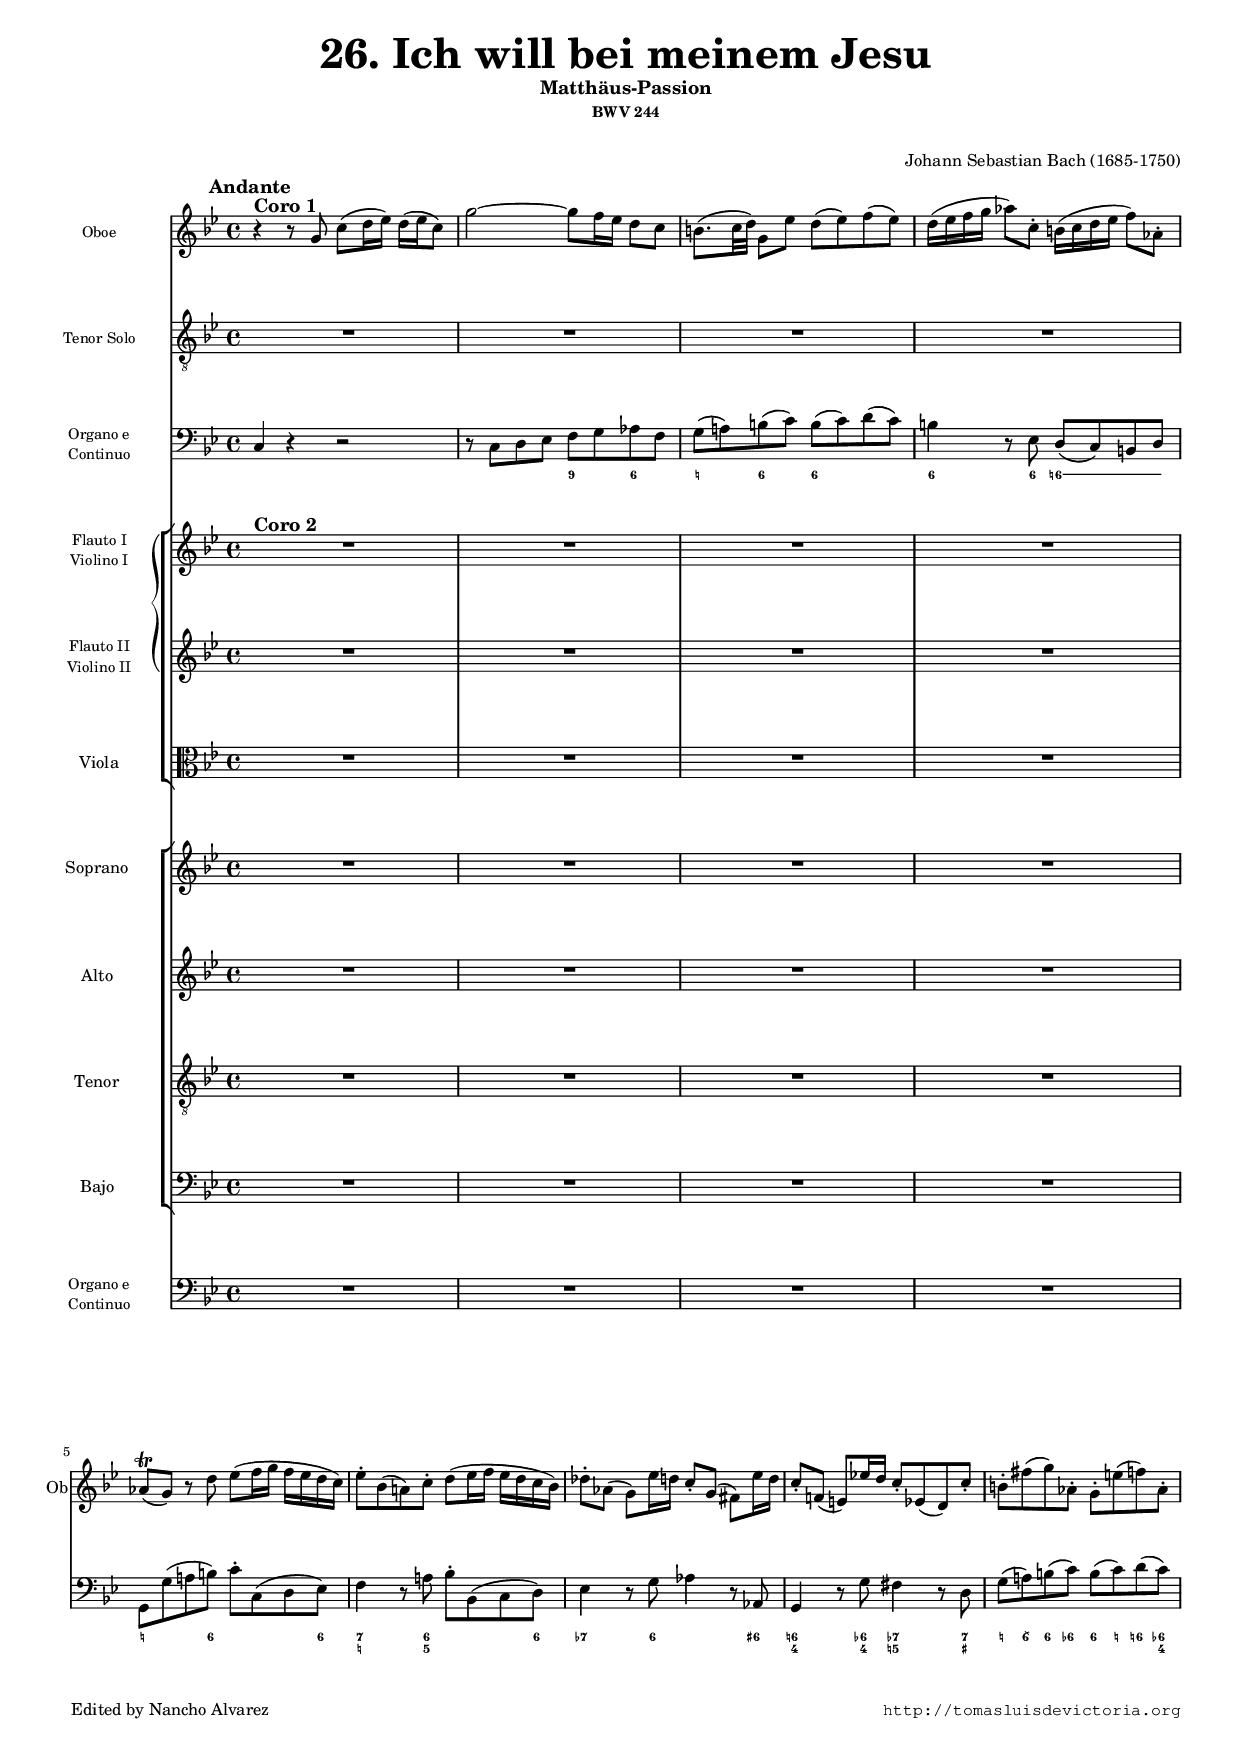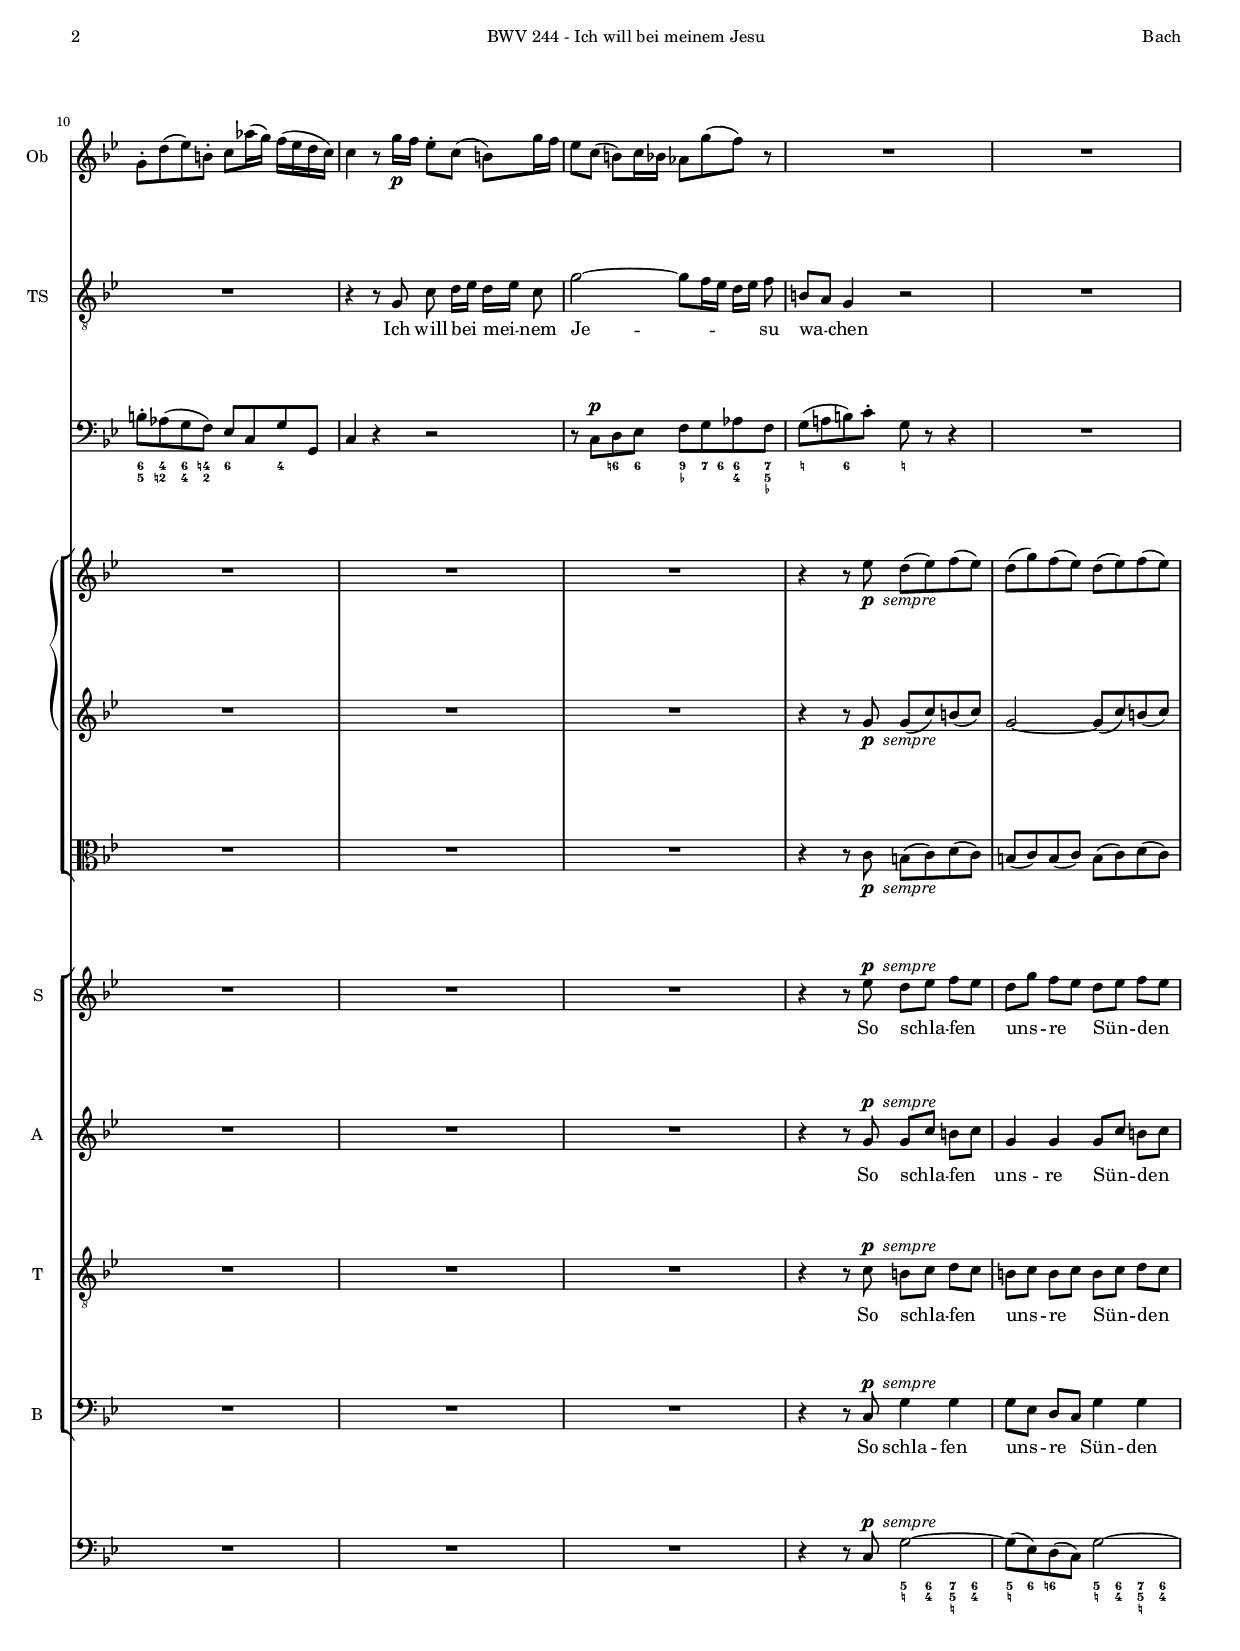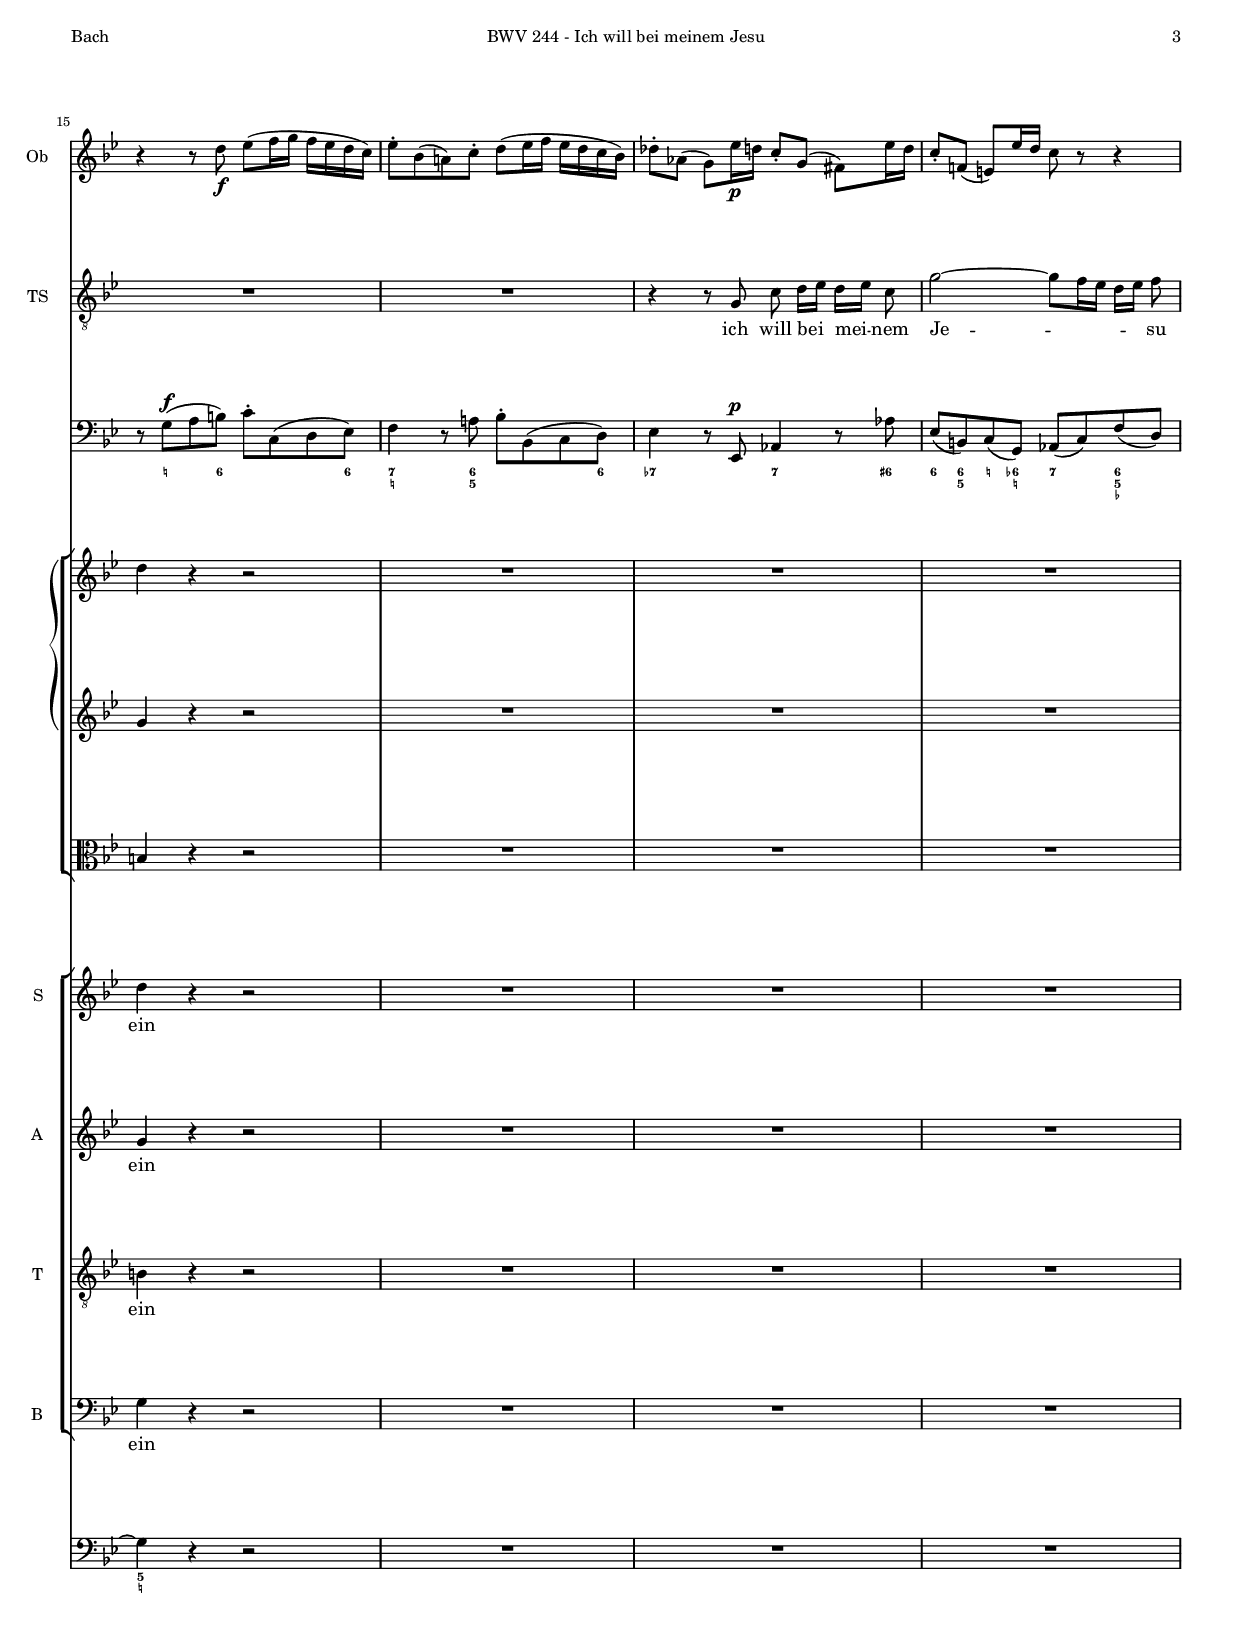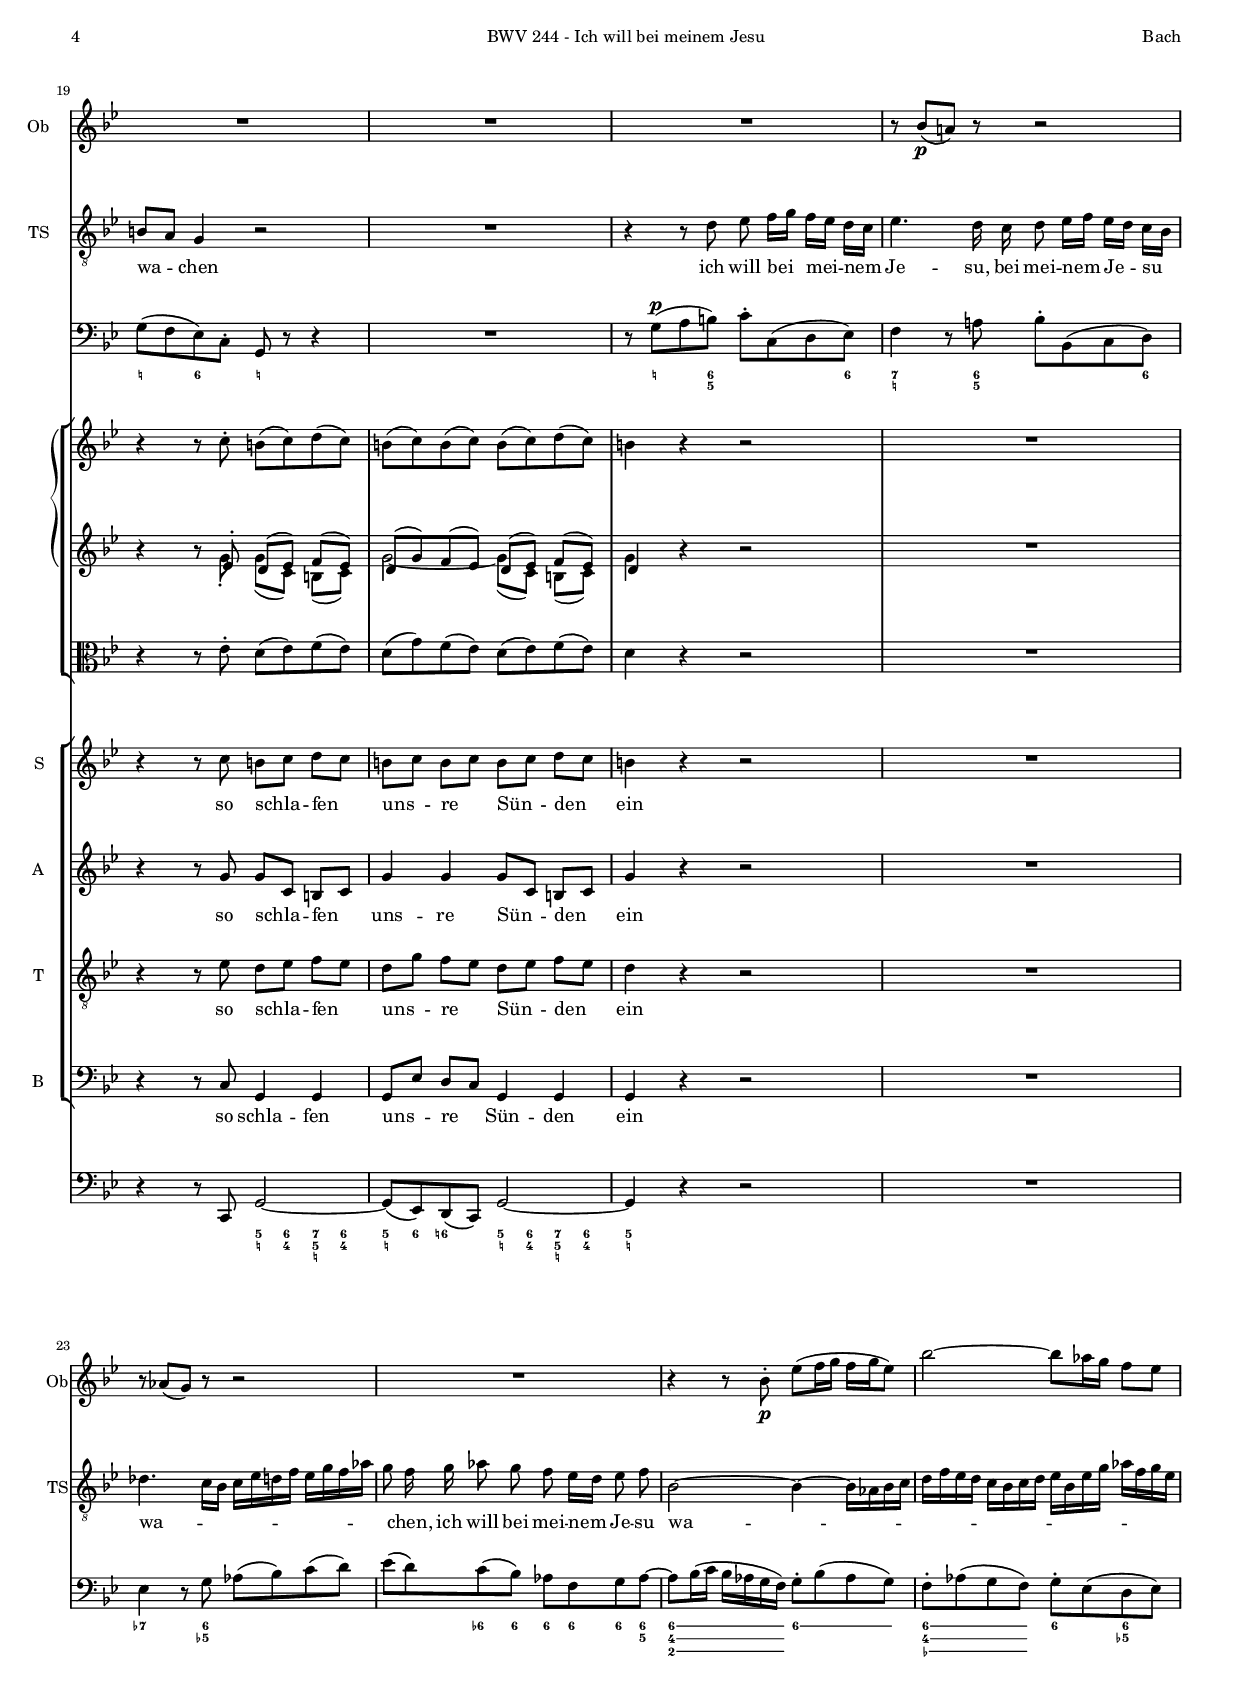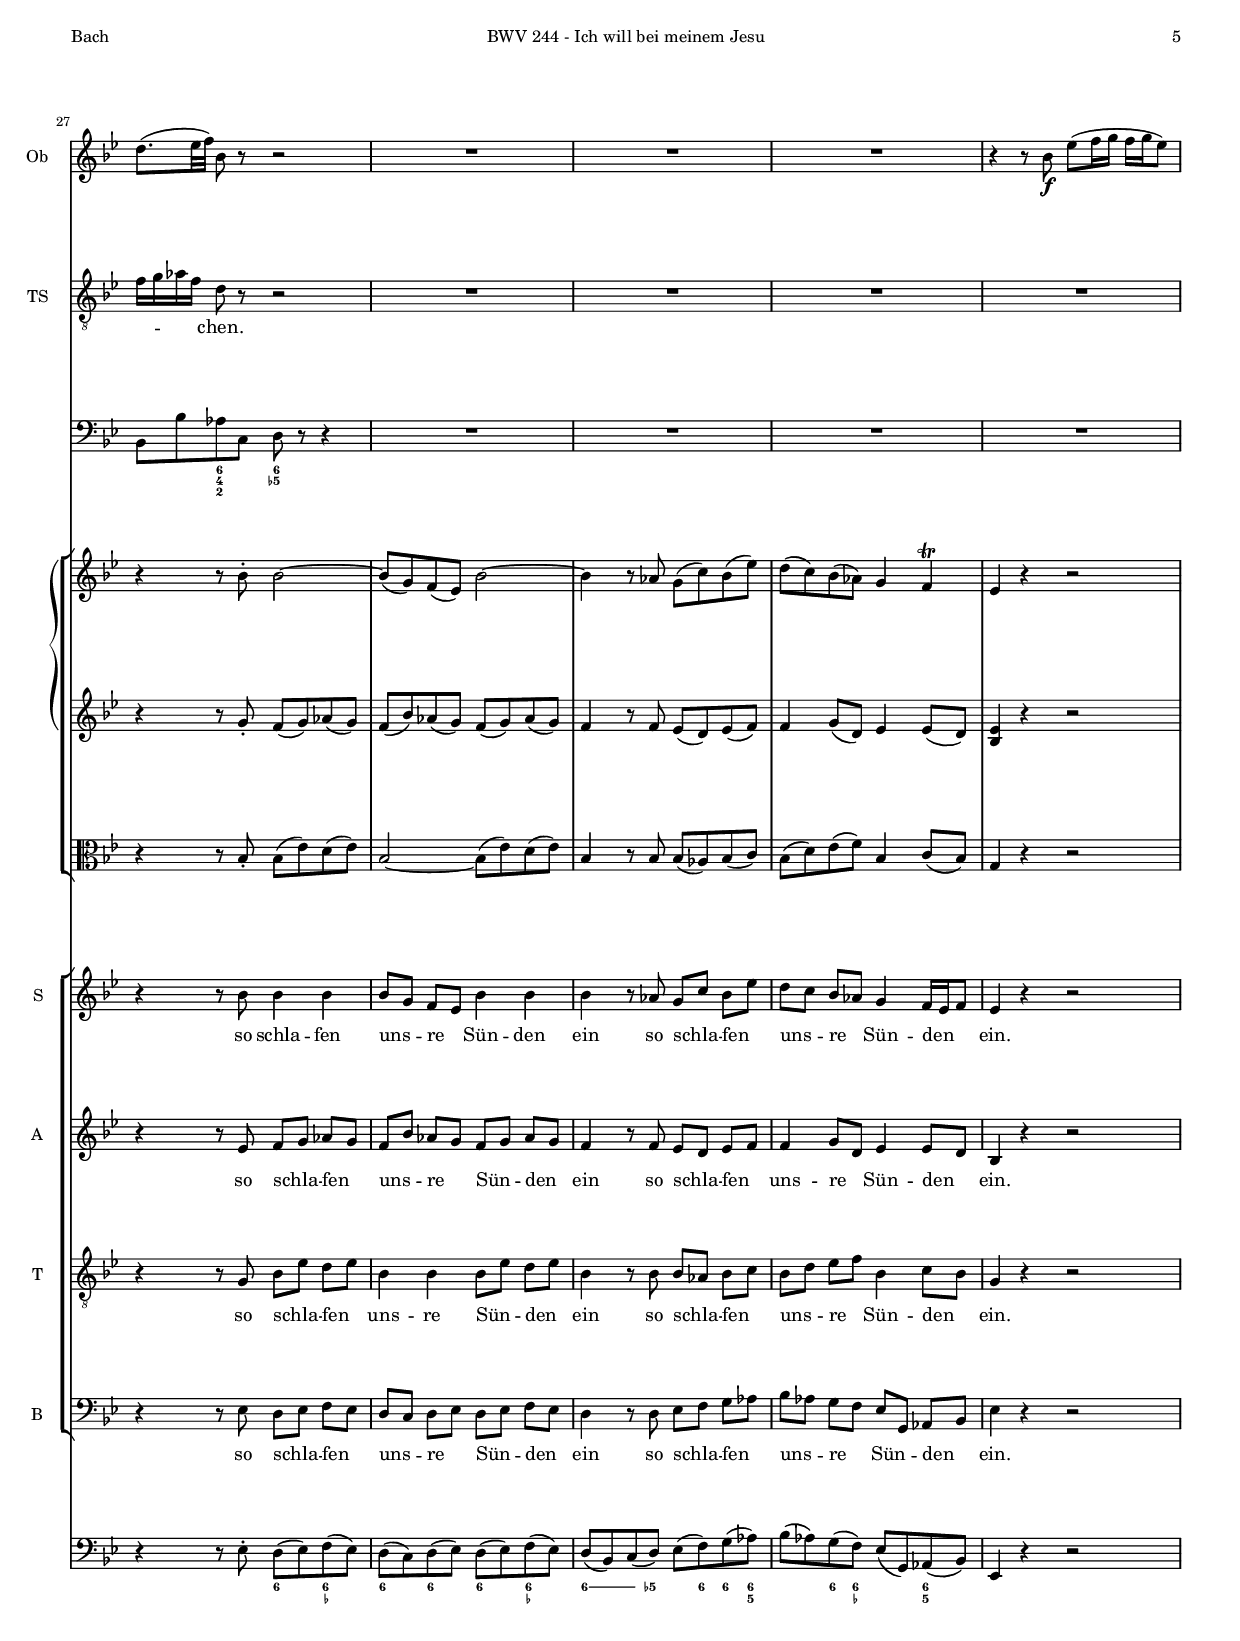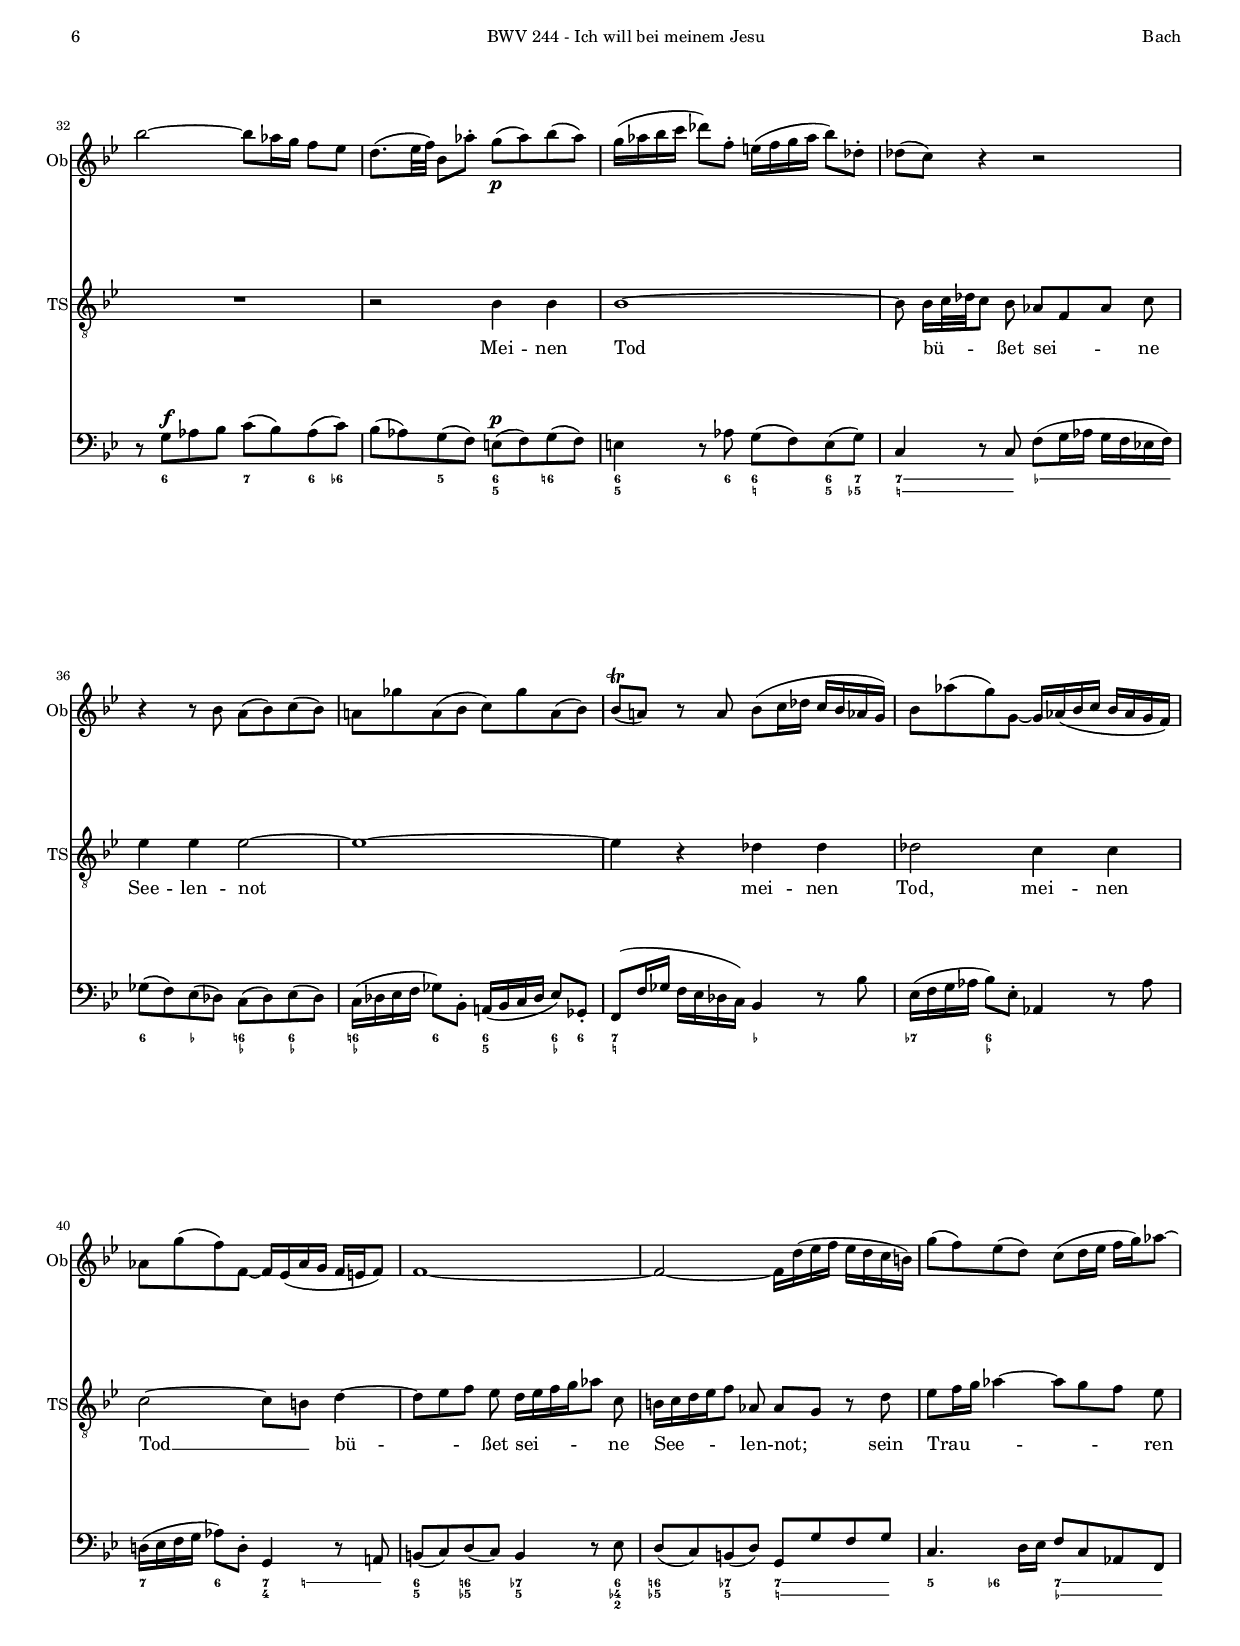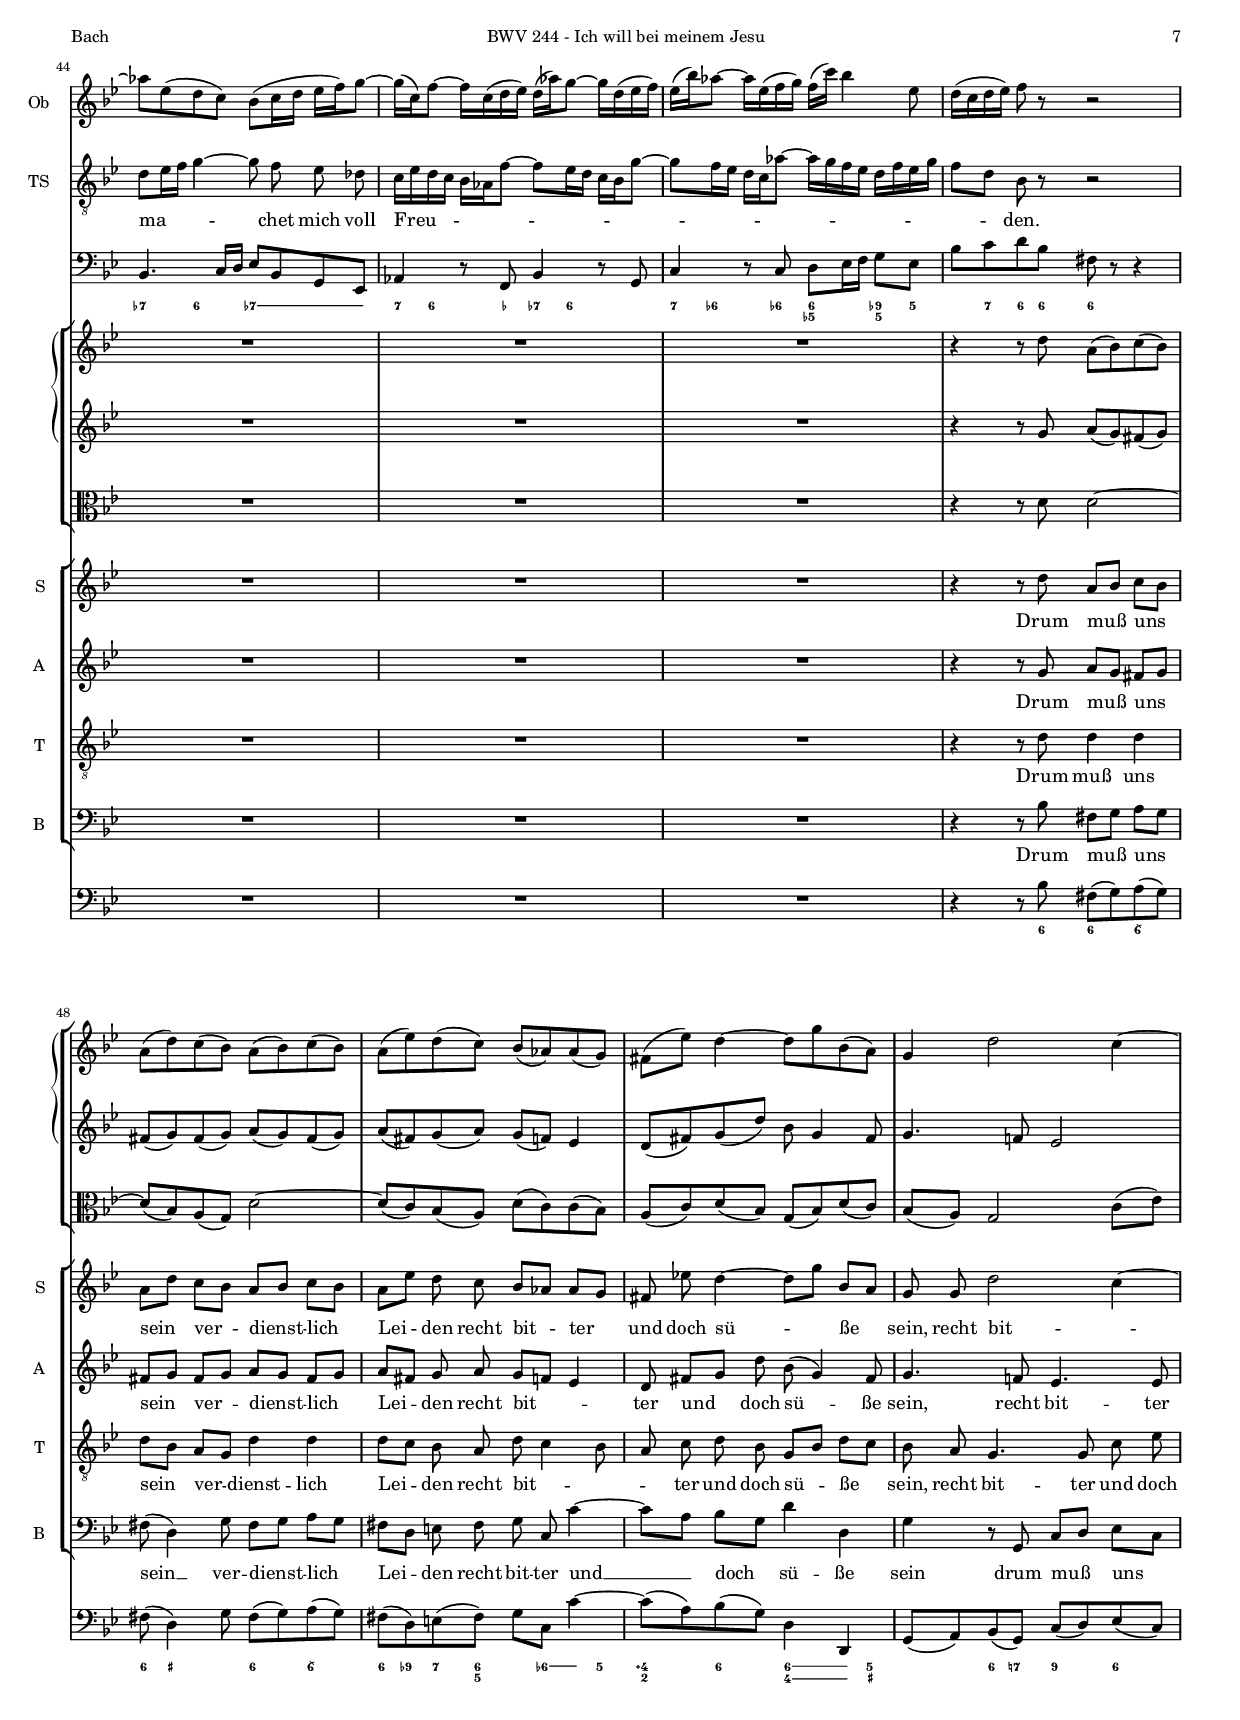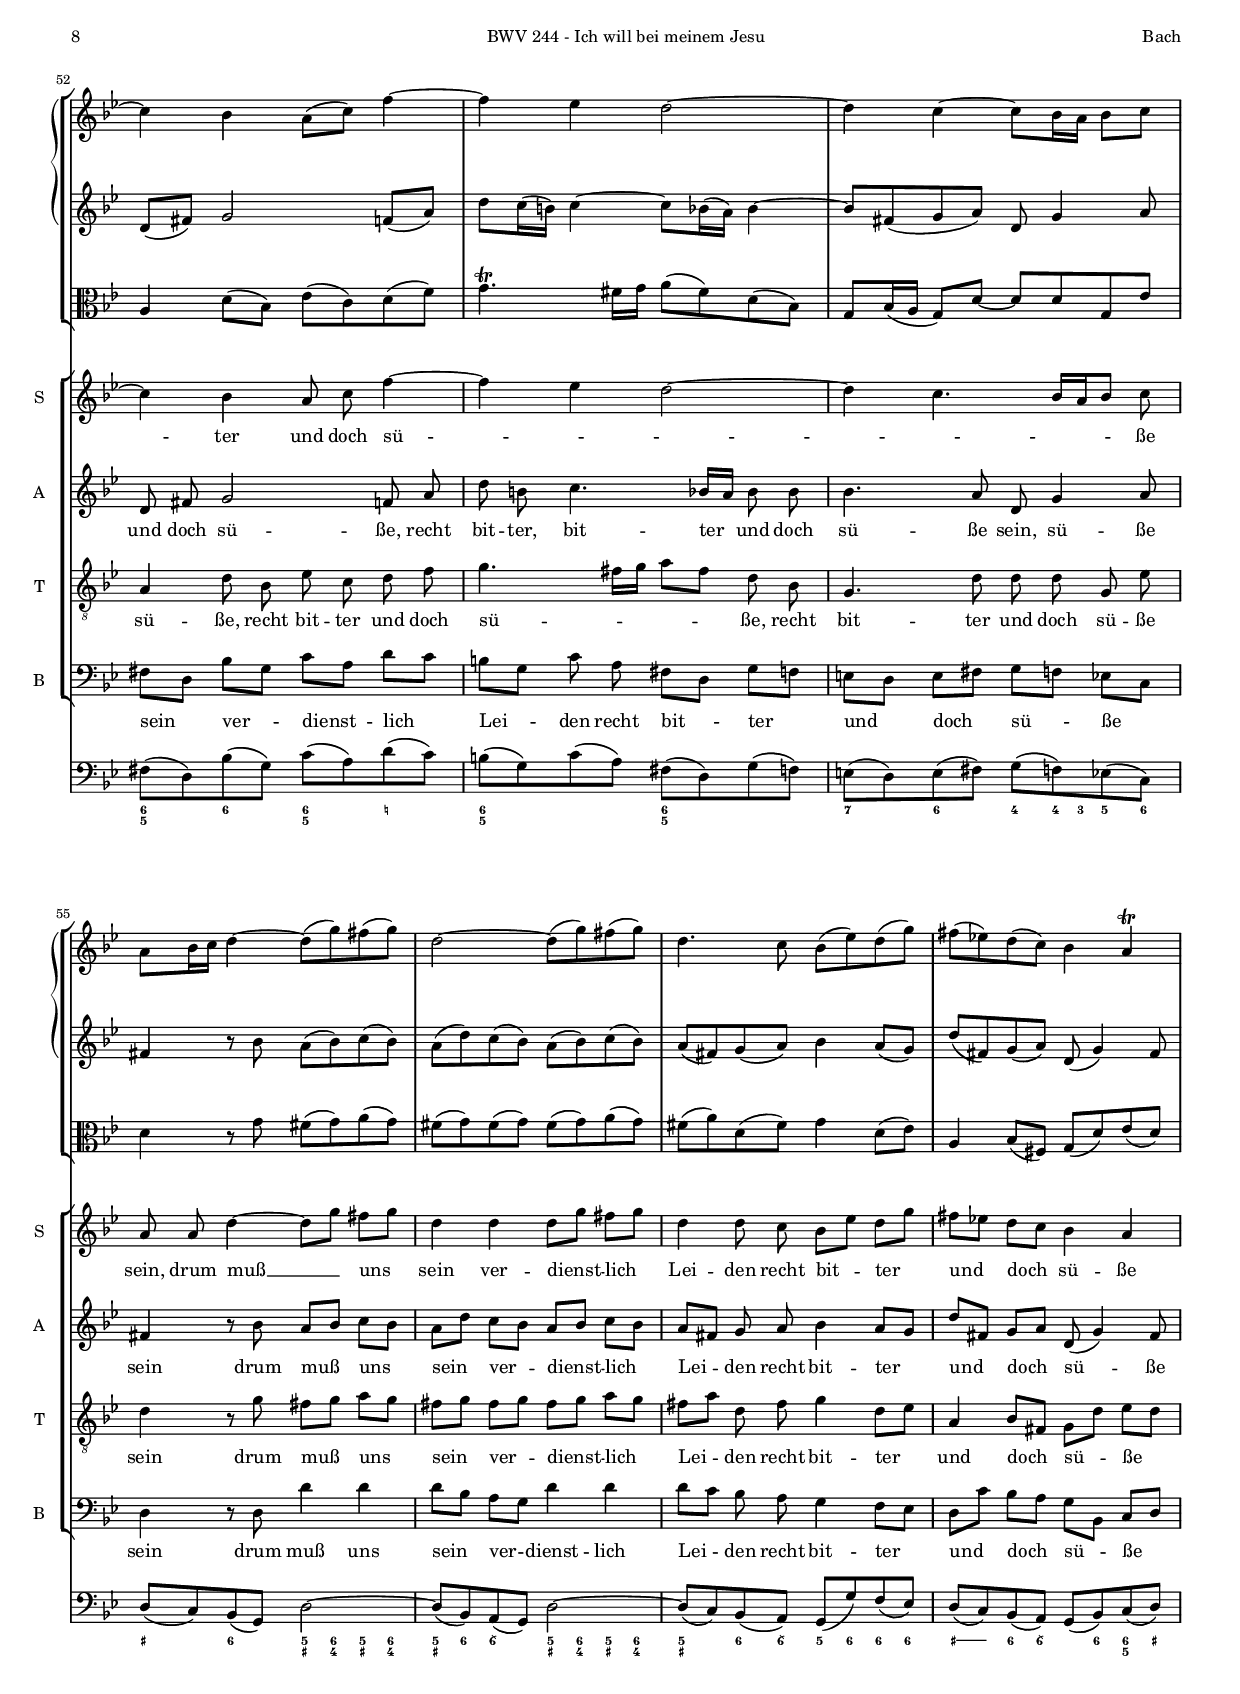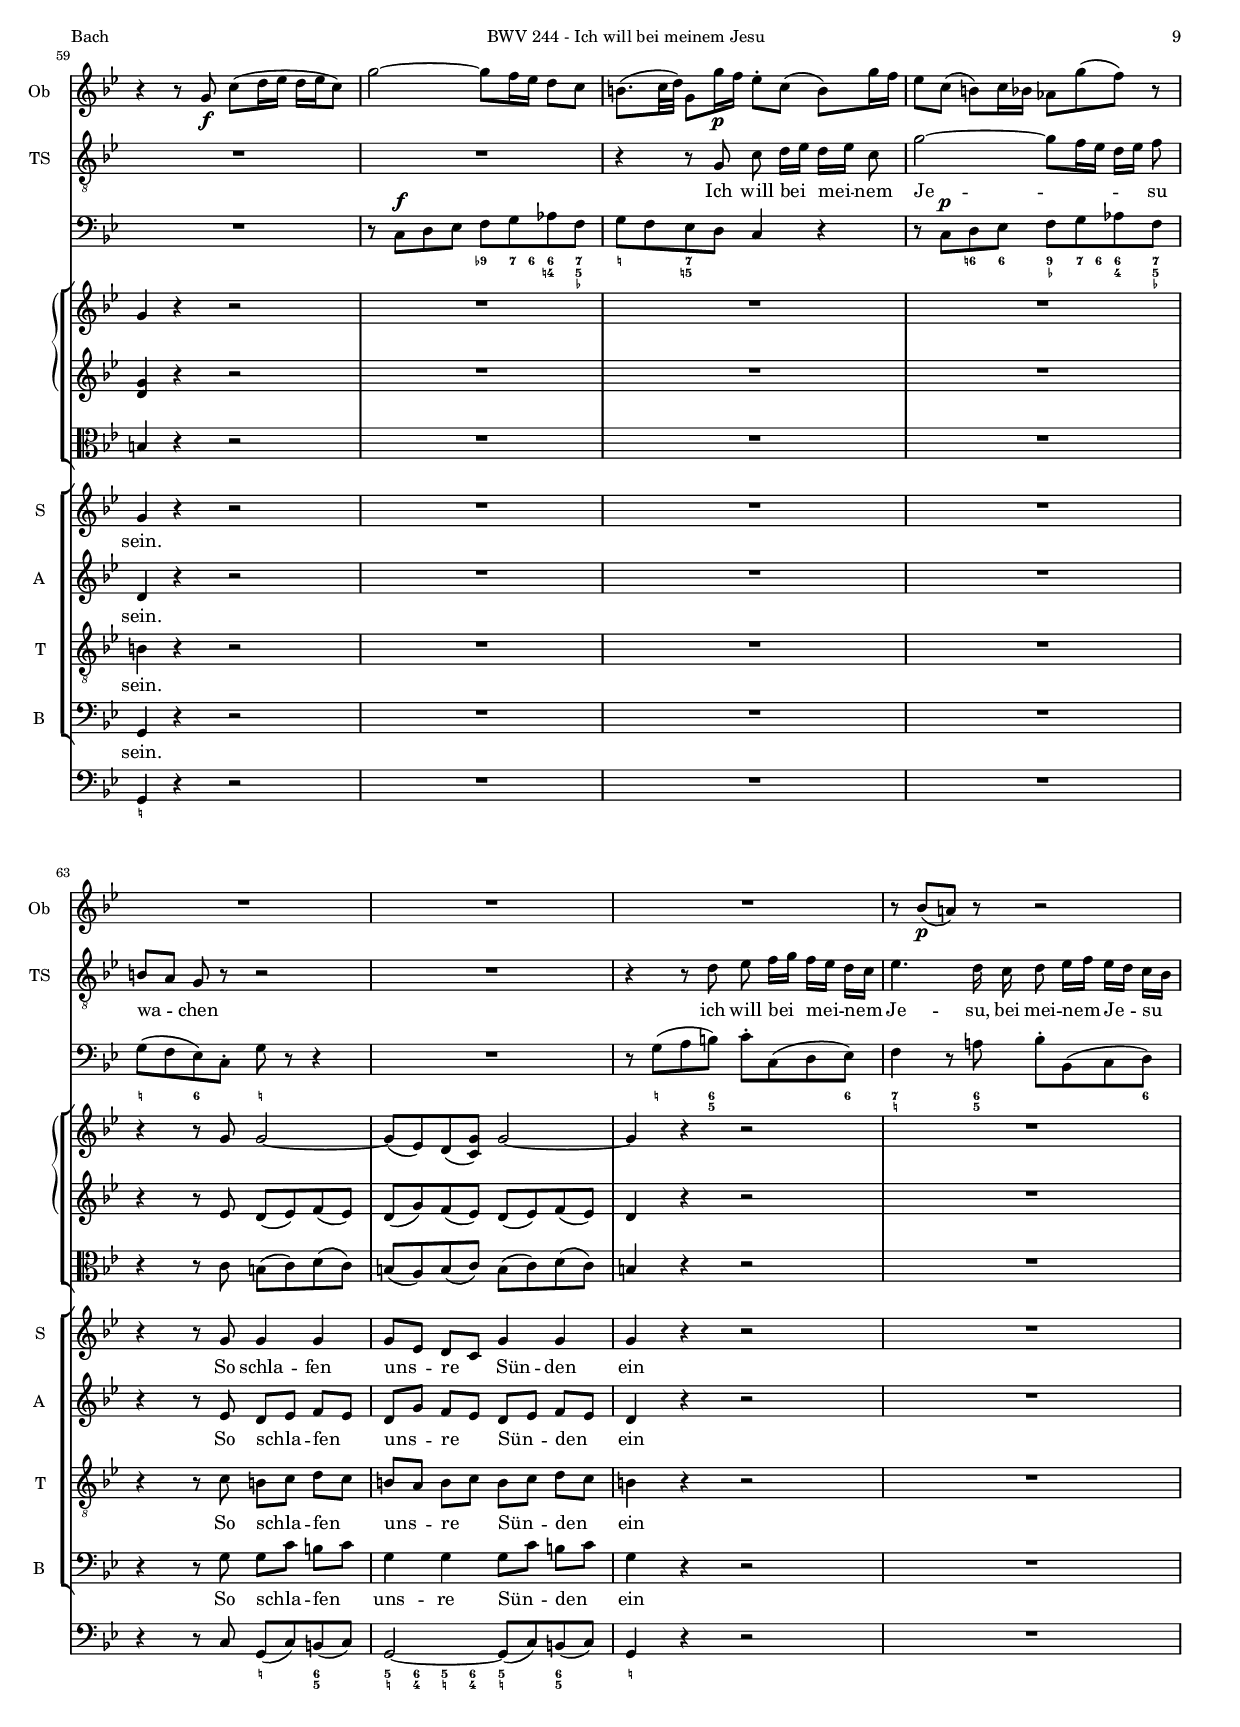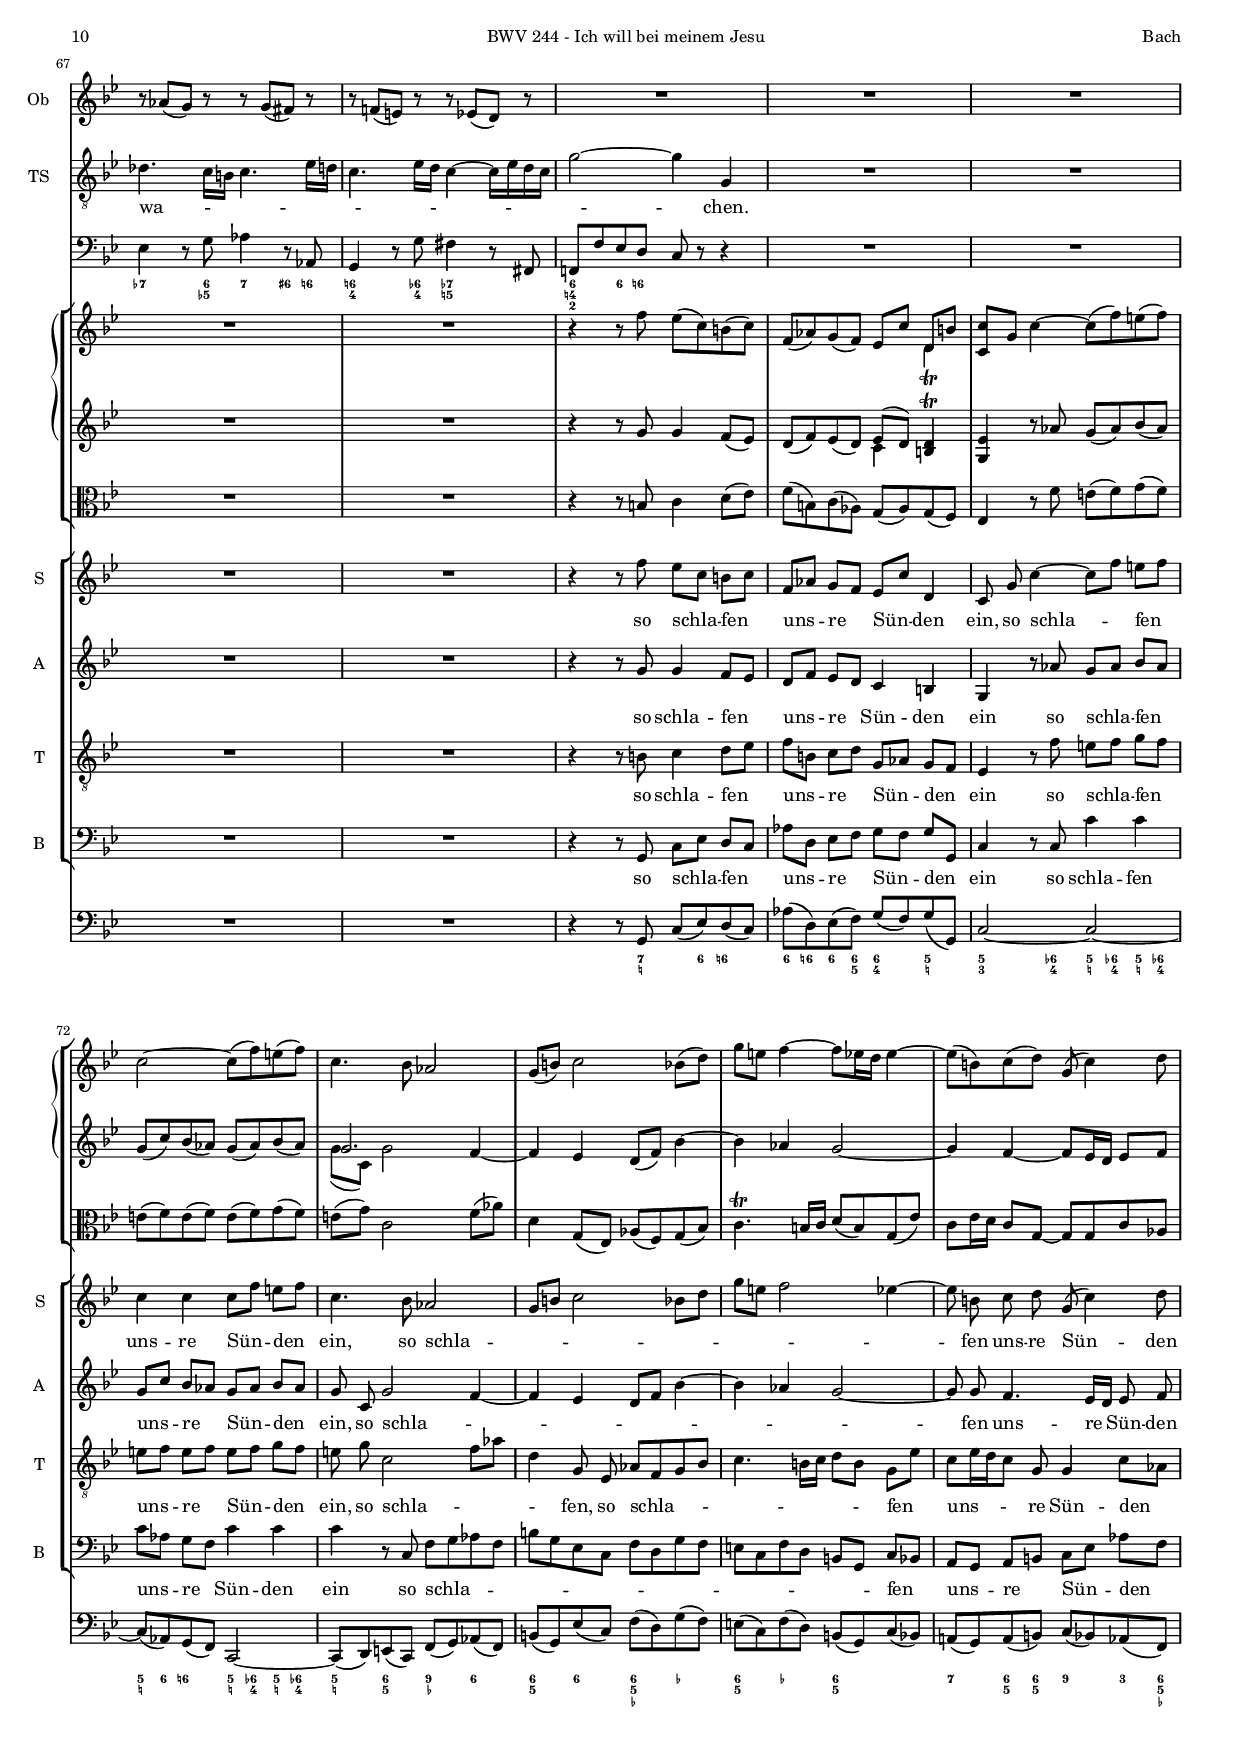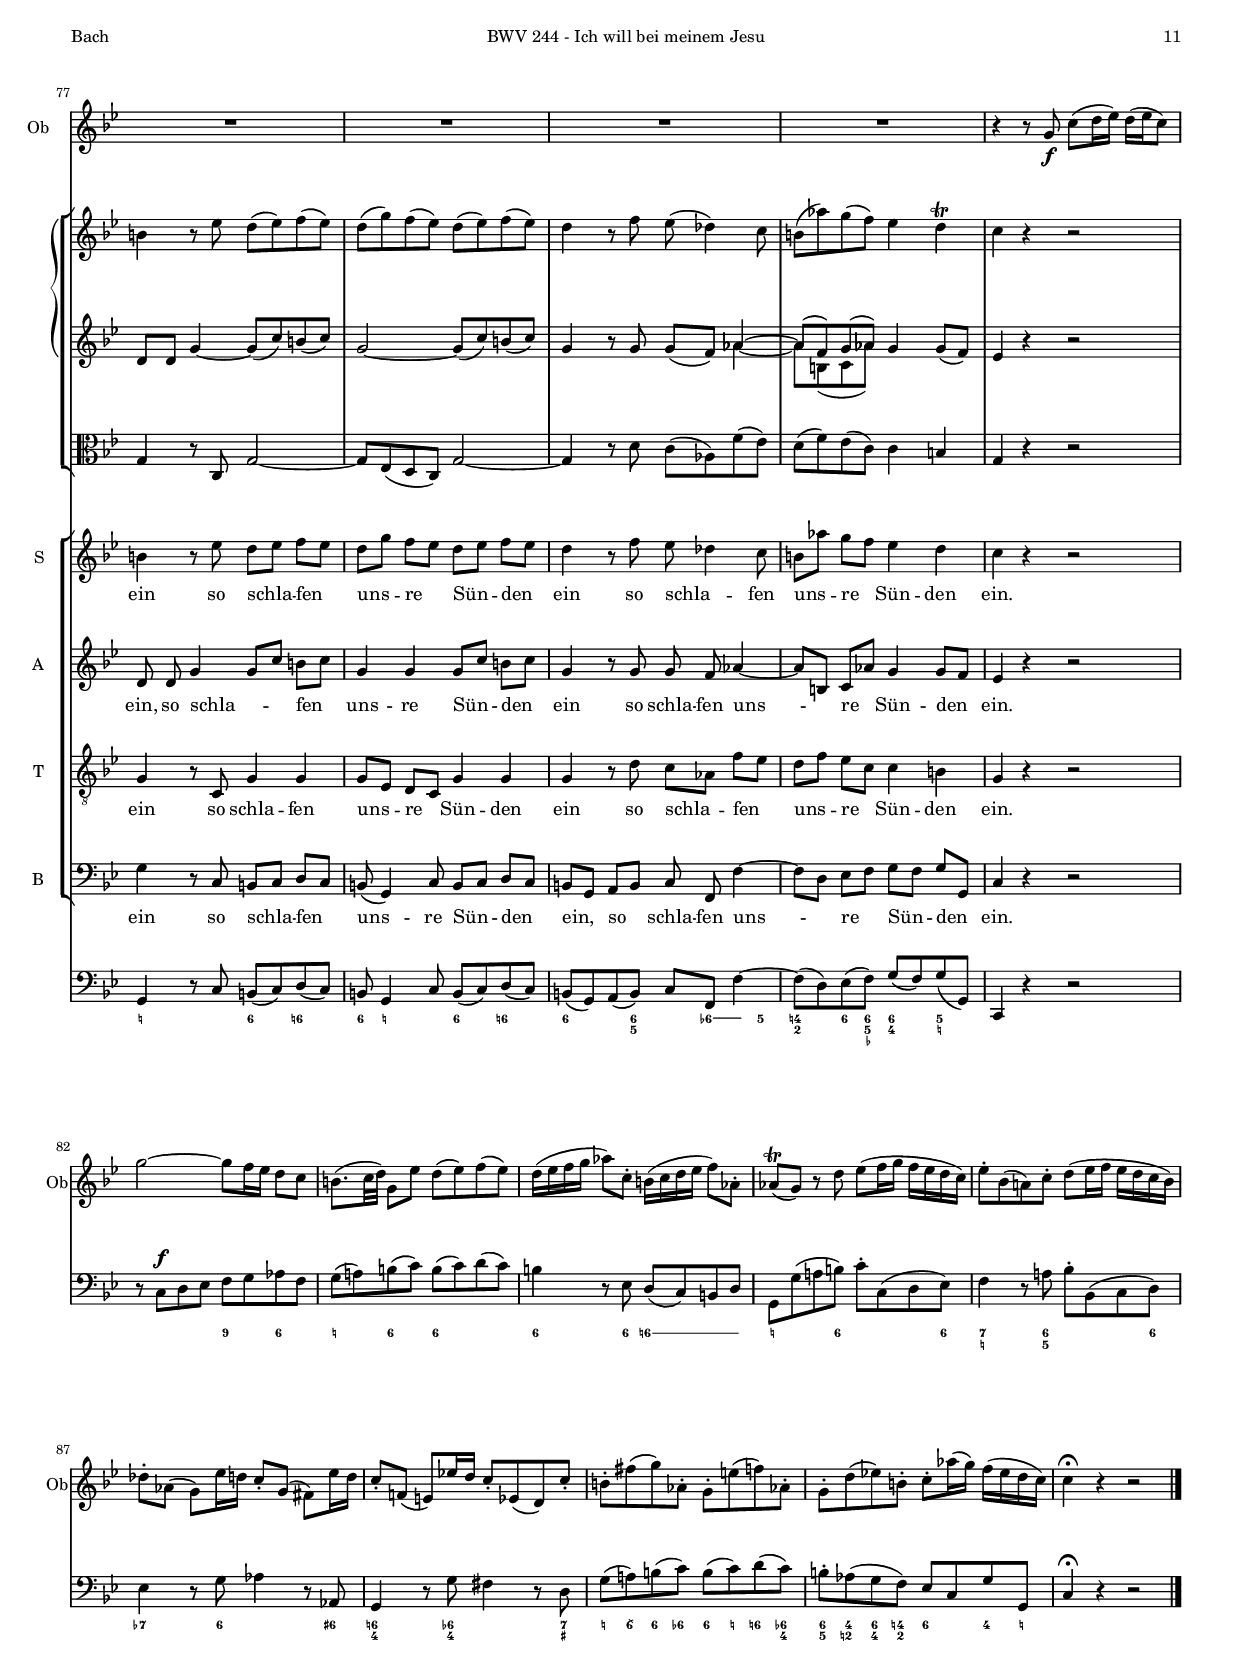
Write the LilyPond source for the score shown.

\version "2.18.0"

#(set-default-paper-size "a4")
#(set-global-staff-size 14.5)
#(ly:set-option 'point-and-click #f)
%nomobile

italicas=\override LyricText.font-shape = #'italic
rectas=\override LyricText.font-shape = #'upright
ss=\once \set suggestAccidentals = ##t
mtempo={\tempo 4 = 66}
mt=#(define-music-function (parser location offset) (number?) ; move lyric text
      #{ \once \override LyricText.X-offset = -$offset #})


htitle="BWV 244 - Ich will bei meinem Jesu"
hcomposer="Bach"

\header {
	title=\markup{\fontsize #4 "26. Ich will bei meinem Jesu"}
	subtitle="Matthäus-Passion"
	subsubtitle=\markup{\raise #3 "BWV 244" \vspace #2 }
	composer="Johann Sebastian Bach (1685-1750)"
        pdfauthor=\composer
	%opus="(-)"
	%poet=\markup{}
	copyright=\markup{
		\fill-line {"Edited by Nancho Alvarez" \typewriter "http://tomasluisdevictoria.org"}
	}
%	tagline=""
}

global={
  \compressFullBarRests
  \key bes \major \time 4/4 \skip 1*91 \bar "|."
}

solo=\relative c'{
	\override Score.MetronomeMark.X-offset = #5
	\override Score.MetronomeMark.padding = #3
	\tempo \markup{\larger "Andante"} 4=66
	R1*10
	r4 r8 g c d16[ ees] d[ ees] c8
	g'2 ~ g8[ f16 ees] d[ ees] f8
	b,8[ a] g4 r2
	R1*3
	r4 r8 g c d16[ ees] d[ ees] c8
	g'2 ~ g8[ f16 ees] d[ ees] f8
	b,8[ a] g4 r2
	R1
	r4 r8 d' ees f16[ g] f[ ees] d[ c]
	ees4. d16 c d8 ees16[ f] ees[ d] c[ bes]
	des4. c16[ bes] c[ ees d f] ees[ g f aes]
	g8 f16 g aes8 g f ees16[ d] ees8 f
	bes,2 ~ bes4 ~ bes16[ aes bes c]
	d16[ f ees d] c[ bes c d] ees[ bes ees g] aes[ f g ees]
	f16[ g aes f] d8 r r2
	R1*5
	r2 bes4 bes
	bes1 ~
	bes8 bes16[ c32 des c8] bes aes[ f aes] c
	ees4 ees es2 ~
	ees1 ~
	ees4 r des des
	des2 c4 c
	c2 ~ c8[ b] d4 ~
	d8[ ees f] ees d16[ ees f g aes8] c,
	b16[ c d ees f8] aes,8 aes[ g] r8 d'
	ees8[ f16 g] aes4 ~ aes8[ g f] ees
	d8[ ees16 f] g4 ~ g8 f ees des
	c16[ ees d c] bes[ aes f'8] ~ f8[ ees16 d] c[ bes g'8] ~
	g8[ f16 ees] d[ c aes'8] ~ aes16[ g f ees] d[ f ees g]
	f8[ d] bes8 r r2
	R1*13
	r4 r8 g c d16[ ees] d[ ees] c8
	g'2 ~ g8[ f16 ees] d[ ees] f8
	b,8[ a] g r r2
	R1
	r4 r8 d' ees f16[ g] f[ ees] d[ c]
	ees4. d16 c d8 ees16[ f] ees[ d] c[ bes]
	des4. c16[ b] c4. ees16[ d]
	c4. ees16[ d] c4 ~ c16[ ees d c]
	g'2 ~ g4 g,
	R1*22

}

cantus=\relative c''{
	R1*12
	r4 r8 ees^\markup{\dynamic "p" \italic " sempre"}
	 d8[ ees] f[ ees]
	d[ g] f[ ees] d[ ees] f[ ees]
	d4 r r2
	R1*3
	r4 r8 c b[ c] d[ c]
	b[ c] b[ c] b[ c] d[ c] 
	b4 r r2
	R1*5
	r4 r8 bes bes4 bes
	bes8[ g] f[ ees] bes'4 bes
	bes4 r8 aes g8[ c] bes[ ees]
	d[ c] bes[ aes] g4 f16[ ees f8]
	ees4 r r2
	R1*15
	r4 r8 d' a[ bes] c[ bes]
	a[ d] c[ bes] a[ bes] c[ bes]
	a[ ees'] d c bes[ aes] aes[ g]
	fis8 ees'! d4 ~ d8[ g] bes,[ a]
	g8 g d'2 c4 ~
	c bes a8 c f4 ~
	f4 ees d2 ~
	d4 c4. bes16[ a bes8] c
	a a d4 ~ d8[ g] fis[ g]
	d4 d d8[ g] fis[ g]
	d4 d8 c bes8[ ees] d8[ g]
	fis[ ees!] d[ c] bes4 a
	g4 r r2
	R1*3
	r4 r8 g g4 g
	g8[ ees] d[ c] g'4 g
	g4 r r2
	R1*3
	r4 r8 f' ees[ c] b[ c]
	f,[ aes] g[ f] ees[ c'] d,4
	c8 g' c4 ~ c8[ f] e[ f]
	c4 c c8[ f] e[ f]
	c4. bes8 aes2
	g8[ b] c2 bes8[ d]
	g8[ e] f2 ees4 ~
	ees8 b c d g,( c4) d8
	b4 r8 ees d[ ees] f[ ees]
	d8[ g] f[ ees] d[ ees] f[ ees]
	d4 r8 f ees des4 c8
	b[ aes'] g[ f] ees4 d
	c4 r r2
	R1*10
}

altus=\relative c''{
	R1*12
	r4 r8 g^\markup{\dynamic "p" \italic " sempre"}
	 g8[ c] b[ c]
	g4 g g8[ c] b[ c]
	g4 r r2
	R1*3
	r4 r8 g g8[ c,] b[ c]
	g'4 g g8[ c,] b[ c]
	g'4 r r2
	R1*5
	r4 r8 ees f[ g] aes[ g]
	f[ bes] aes[ g] f[ g] aes[ g]
	f4 r8 f es[ d] ees[ f]
	f4 g8[ d] ees4 ees8[ d]
	bes4 r r2
	R1*15
	r4 r8 g' a[ g] fis[ g]
	fis[ g] fis[ g] a[ g] fis[ g]
	a[ fis] g a g[ f] ees4
	d8 fis8[ g] d' bes( g4) fis8
	g4. f!8 ees4. ees8
	d fis g2 f8 a
	d8 b c4. bes16[ a] bes8 bes
	bes4. a8 d,8 g4 a8
	fis4 r8 bes a[ bes] c[ bes]
	a[ d] c[ bes] a[ bes] c[ bes]
	a[ fis] g a bes4 a8[ g]
	d'[ fis,] g[ a] d,8( g4) fis8
	d4 r r2
	R1*3
	r4 r8 ees d[ ees] f[ ees]
	d[ g] f[ ees] d[ es] f[ es]
	d4 r r2
	R1*3
	r4 r8 g g4 f8[ ees]
	d[ f] ees[ d] c4 b
	g4 r8 aes' g8[ aes] bes[ aes]
	g[ c] bes[ aes] g[ aes] bes[ aes]
	g8 c, g'2 f4 ~
	f ees d8[ f] bes4 ~
	bes4 aes g2 ~
	g8 g f4. ees16[ d] ees8 f
	d d g4 g8[ c] b[ c]
	g4 g g8[ c] b[ c]
	g4 r8 g g f aes4 ~
	aes8[ b,] c[ aes'] g4 g8[ f]
	ees4 r r2
	R1*10
}

tenor=\relative c'{
	R1*12
	r4 r8 c^\markup{\dynamic "p" \italic " sempre"}
	 b8[ c] d[ c]
	b[ c] b[ c] b[ c] d[ c] 
	b4 r r2
	R1*3
	r4 r8 ees d[ ees] f[ ees]
	d[ g] f[ ees] d[ ees] f[ es]
	d4 r r2
	R1*5
	r4 r8 g, bes[ ees] d[ ees]
	bes4 bes bes8[ es] d[ es]
	bes4 r8 bes bes[ aes] bes[ c]
	bes[ d] ees[ f] bes,4 c8[ bes]
	g4 r r2
	R1*15
	r4 r8 d' d4 d
	d8[ bes] a[ g] d'4 d
	d8[ c] bes8 a d c4 bes8
	a8 c d bes g8[ bes] d[ c]
	bes a g4. g8 c ees
	a,4 d8 bes ees c d f
	g4. fis16[ g] a8[ fis] d8 bes
	g4. d'8 d d g, ees'
	d4 r8 g fis[ g] a[ g]
	fis[ g] fis[ g] fis[ g] a[ g]
	fis[ a] d,8 fis g4 d8[ ees]
	a,4 bes8[ fis] g8[ d'] ees[ d]
	b4 r r2
	R1*3
	r4 r8 c b[ c] d[ c]
	b[ a] b[ c] b[ c] d[ c]
	b4 r r2
	R1*3
	r4 r8 b8 c4 d8[ ees]
	f[ b,] c[ d] g,[ aes] g[ f]
	ees4 r8 f' e[ f] g[ f]
	e[ f] e[ f] e[ f] g[ f]
	e g c,2 f8[ aes]
	d,4 g,8 ees aes8[ f g bes]
	c4. b16[ c] d8[ b] g[ ees']
	c[ ees16 d c8] g8 g4 c8[ aes]
	g4 r8 c, g'4 g
	g8[ ees] d[ c] g'4 g
	g r8 d' c[ aes] f'[ ees]
	d[ f] ees[ c] c4 b
	g4 r r2
	R1*10
}

bassus=\relative c{
	R1*12
	r4 r8 c^\markup{\dynamic "p" \italic " sempre"}
	 g'4 g
	g8[ ees] d[ c] g'4 g
	g4 r r2
	R1*3
	r4 r8 c, g4 g
	g8[ ees'] d[ c] g4 g
	g4 r r2
	R1*5
	r4 r8 ees' d[ ees] f[ ees]
	d[ c] d[ ees] d[ ees] f[ ees]
	d4 r8 d ees[ f] g[ aes]
	bes[ aes] g[ f] ees[ g,] aes[ bes]
	ees4 r r2
	R1*15
	r4 r8 bes' fis[ g] a[ g]
	fis( d4) g8 fis[ g] a[ g]
	fis[ d] e fis g c, c'4 ~
	c8[ a] bes[ g] d'4 d,
	g4 r8 g, c[ d] ees[ c]
	fis[ d] bes'[ g] c[ a] d[ c]
	b[ g] c a fis[ d] g[ f]
	e8[ d] e[ fis] g[ f] ees[ c]
	d4 r8 d d'4 d
	d8[ bes] a[ g] d'4 d
	d8[ c] bes a g4 f8[ ees]
	d[ c'] bes[ a] g[ bes,] c[ d]
	g,4 r r2
	R1*3
	r4 r8 g' g8[ c] b[ c]
	g4 g g8[ c] b[ c]
	g4 r r2
	R1*3
	r4 r8 g, c[ ees] d[ c]
	aes'[ d,] ees[ f] g[ f] g[ g,]
	c4 r8 c c'4 c
	c8[ aes] g[ f] c'4 c
	c4 r8 c, f8[ g aes f]
	b[ g ees c] f[ d g f]
	e8[ c f d] b[ g] c[ bes]
	a[ g] a[ b] c[ ees] aes[ f]
	g4 r8 c, b[ c] d[ c]
	b8( g4) c8 b[ c] d[ c]
	b[ g] a[ b] c8 f, f'4 ~
	f8[ d] ees[ f] g[ f] g[ g,]
	c4 r r2
	R1*10
}

textosolo=\lyricmode{
Ich will bei mei -- nem Je -- _ su wa -- chen
ich will bei mei -- nem Je -- _ su wa -- chen
ich will bei mei -- nem Je -- su,
bei mei -- nem Je -- su wa -- _ _ _ _ chen,
ich will bei mei -- nem Je -- su wa -- _ _ _ _ _ chen.

Mei -- nen Tod
bü -- ßet sei -- ne See -- len -- not
mei -- nen Tod,
mei -- nen Tod __
bü -- ßet sei -- ne See -- len -- not;
sein Trau -- _ ren ma -- _ chet mich voll Freu -- _ _ _ _ _ den. 

Ich will bei mei -- nem Je -- _ su wa -- chen
ich will bei mei -- nem Je -- su,
bei mei -- nem Je -- su wa -- _ _ _ _ _ _ _ chen.
}

textocantus=\lyricmode{
So schla -- fen uns -- re Sün -- den ein
so schla -- fen uns -- re Sün -- den ein
so schla -- fen uns -- re Sün -- den ein
so schla -- fen uns -- re Sün -- den ein. 
Drum muß uns sein ver -- dienst -- lich Lei -- den
recht bit -- ter und doch sü -- ße sein,
recht bit -- _ ter und doch sü -- _ _ _ _ ße sein,
drum muß __ uns sein ver -- dienst -- lich Lei -- den
recht bit -- ter und doch sü -- ße sein.
So schla -- fen uns -- re \mt #.3 Sün -- den ein
so schla -- fen uns -- re Sün -- den ein,
so schla -- fen uns -- re Sün -- den ein,
so schla -- _ _ _ _ _ _ fen uns -- re Sün -- den ein
so schla -- fen uns -- re Sün -- den ein
so schla -- _ fen uns -- re Sün -- den ein.
}

textoaltus=\lyricmode{
So schla -- fen uns -- re Sün -- den ein
so schla -- fen uns -- re Sün -- den ein
so schla -- fen uns -- re Sün -- den ein
so schla -- fen uns -- re Sün -- den ein. 
Drum muß uns sein ver -- dienst -- lich Lei -- den
recht bit -- _ ter und doch sü -- ße sein,
recht bit -- ter und doch sü -- ße,
recht bit -- ter, bit -- ter und doch sü -- ße sein,
sü -- ße sein
drum muß uns sein ver -- dienst -- lich Lei -- den
recht bit -- ter und doch sü -- ße sein.
So schla -- fen uns -- re Sün -- den ein
so schla -- fen uns -- re Sün -- den ein
so schla -- fen uns -- re Sün -- den ein,
so schla -- _ _ _ _ _ _ fen uns -- re Sün -- den ein,
so schla -- _ fen uns -- re Sün -- den ein
so schla -- fen uns -- re Sün -- den ein.
}

textotenor=\lyricmode{
So schla -- fen uns -- re Sün -- den ein
so schla -- fen uns -- re Sün -- den ein
so schla -- fen uns -- re Sün -- den ein
so schla -- fen uns -- re Sün -- den ein. 
Drum muß uns sein ver -- dienst -- lich Lei -- den
recht bit -- _ _ _ ter und doch sü -- ße sein,
recht bit -- ter und doch sü -- ße,
recht bit -- ter und doch sü -- _ _ ße,
recht bit -- ter und doch sü -- ße sein
drum muß uns sein ver -- dienst -- lich Lei -- den
recht bit -- ter und doch sü -- ße sein.
So schla -- fen uns -- re Sün -- den ein
so schla -- fen uns -- re Sün -- den ein
so schla -- fen uns -- re Sün -- den ein,
so schla -- _ _ fen,
so schla -- _ _ _ fen uns -- re Sün -- den ein
so schla -- fen uns -- re Sün -- den ein
so schla -- fen uns -- re Sün -- den ein.
}

textobassus=\lyricmode{
So schla -- fen uns -- re Sün -- den ein
so schla -- fen uns -- re Sün -- den ein
so schla -- fen uns -- re Sün -- den ein
so schla -- fen uns -- re \mt #.7 Sün -- den ein. 
Drum muß uns sein __ ver -- dienst -- lich Lei -- den
recht bit -- ter und __ doch sü -- ße sein
drum muß uns sein ver -- dienst -- lich Lei -- den
recht bit -- ter und doch sü -- ße sein
drum muß uns sein ver -- dienst -- lich Lei -- den
recht bit -- ter und doch sü -- ße sein.
So schla -- fen uns -- re Sün -- den ein
so schla -- fen uns -- re Sün -- den ein
so schla -- fen uns -- re Sün -- den ein
so schla -- _ _ _ _ fen uns -- re Sün -- den ein
so schla -- fen uns -- re Sün -- den ein,
so schla -- fen uns -- re Sün -- den ein.
}

oboe=\relative c''{
 \set autoBeaming = ##t
 s4*0^\markup{\bold \larger "Coro 1"}
 r4 r8 g8 c( d16 ees) d( ees c8)
 g'2 ~ g8 f16 ees d8 c
 b8.( c32 d) g,8 ees' d( ees) f( ees)
 d16( ees f g aes8) c,-. b16( c d ees f8) aes,-.
 aes8(^\trill g) r8 d' ees8( f16 g f ees d c)
 ees8-. bes( a!) c-. d8( ees16 f ees d c bes)
 des8-. aes( g) ees'16 d c8-. g( fis) ees'16 d
 c8-. f,!( e) ees'!16 d c8-. ees,!( d) c'-.
 b-. fis'( g) aes,-. g-. e'( f) aes,-.
 g8-. d'( ees) b-. c aes'16( g) f( ees d c)
 c4 r8 g'16-\p f ees8-. c( b) g'16 f
 ees8 c( b) c16 bes aes8 g'( f) r
 R1*2
 r4 r8 d-\f ees( f16 g f ees d c)
 ees8-. bes( a!) c-. d( ees16 f ees d c bes)
 des8-. aes( g) ees'16-\p d c8-. g( fis) ees'16 d
 c8-. f,!( e) ees'16 d c8 r r4
 R1*3
 r8 bes-\p( a!) r r2
 r8 aes( g) r r2
 R1
 r4 r8 bes-.-\p ees( f16 g f g ees8)
 bes'2 ~ bes8 aes16 g f8 ees
 d8.( ees32 f) bes,8 r r2
 R1*3
 r4 r8 bes-\f ees( f16 g f g ees8)
 bes'2 ~ bes8 aes16 g f8 ees
 d8.( ees32 f) bes,8 aes'-. g(-\p aes) bes( aes)
 g16( aes bes c des8) f,-. e16( f g aes bes8) des,-.
 des8( c) r4 r2
 r4 r8 bes a( bes) c( bes)
 a!8 ges' a,( bes c) ges' a,( bes)
 bes^\trill( a!) r8 a bes( c16 des c bes aes g)
 bes8 aes'( g) g, ~ g16 aes( bes c bes aes g f)
 aes8 g'( f) f, ~ f16 ees( aes g f e f8)
 f1 ~
 f2 ~ f16 d'( ees f ees d c b)
 g'8( f) ees( d) c( d16 ees f g) aes8 ~
 aes ees( d c) bes( c16 d ees f) g8 ~
 g16( c,) f8 ~ f16 c( d es) d( aes') g8 ~ g16 d16( ees f)
 ees( bes') aes8 ~ aes16 ees( f g) f( c') bes4 ees,8
 d16 (c d ees) f8 r r2
 R1*11
 r4 r8 g,-\f c( d16 ees d ees c8)
 g'2 ~ g8 f16 ees d8 c
 b8.( c32 d) g,8 g'16-\p f ees8-. c( b) g'16 f
 ees8 c( b) c16 bes aes8 g'( f) r
 \break
 R1*3
 r8 bes,(-\p a!) r r2
 r8 aes( g) r r g( fis) r
 r f!( e) r r ees( d) r
 R1*12
 r4 r8 g-\f c( d16 ees) d16( ees c8)
 g'2 ~ g8 f16 ees d8 c
 b8.( c32 d) g,8 ees' d( ees) f( ees)
 d16( ees f g aes8) c,-. b16( c d ees f8) aes,-.
 aes8(^\trill g) r8 d' ees( f16 g f ees d c)
 ees8-. bes( a!) c-. d( ees16 f ees d c bes)
 des8-. aes( g) ees'16 d c8-. g( fis) ees'16 d
 c8-. f,!( e) ees'!16 d c8-. ees,!( d) c'-.
 b8-. fis'( g) aes,-. g-. e'( f) aes,!-.
 g-. d'( ees!) b-. c-. aes'16( g) f( ees d c)
 c4^\fermata r r2
}


continuo=\relative c{
 \set autoBeaming = ##t
 c4 r r2
 r8 c d ees f g aes f
 g( a!) b( c) b( c ) d( c)
 b4 r8 ees, d( c) b d
 g, g'( a! b)) c-. c,( d ees)
 f4 r8 a! bes-. bes,( c d)
 ees4 r8 g aes4 r8 aes,
 g4 r8 g' fis4 r8 d
 g( a!) b( c) b( c) d( c)
 b-. aes( g f) ees c g' g,
 c4 r r2
 r8 c^\p d ees f g aes f
 g( a! b) c-. g r r4
 R1
 r8 g^\f( a b) c-. c,( d ees)
 f4 r8 a! bes-. bes,( c d)
 ees4 r8 ees,^\p aes4 r8 aes'
 ees( b) c( g) aes( c) f( d)
 g( f ees) c-. g8 r r4
 R1
 r8 g'^\p( a b) c-. c,( d ees)
 f4 r8 a! bes-. bes,( c d)
 ees4 r8 g aes( bes) c( d)
 ees( d) c( bes) aes f g aes ~
 aes8 bes16( c bes aes g f) g8-. bes( aes g)
 f-. aes( g f) g-. ees( d ees)
 bes8 bes' aes c, d r r4
 R1*4
 r8 g^\f aes bes c( bes) aes( c)
 bes( aes) g( f) e^\p( f) g( f)
 e4 r8 aes g( f) e( g)
 c,4 r8 c f8( g16 aes g f ees! f)
 ges8( f) ees( des) c( des) ees( des)
 c16( des ees f ges8) bes,-. a!16( bes c des ees8) ges,-.
 f8( f'16 ges f ees des c) bes4 r8 bes'
 ees,16( f g aes bes8) ees,-. aes,4 r8 aes'
 d,!16( ees f g aes8) d,-. g,4 r8 a!
 b( c) d( c) b4 r8 ees
 d( c) b( d) g, g' f g
 c,4. d16 ees f8 c aes f
 bes4. c16 d ees8 bes g ees
 aes4 r8 f bes4 r8 g
 c4 r8 c d es16 f g8 ees
 bes'8 c d bes fis r r4
 R1*12
 r8 c^\f d ees f g aes f
 g8 f ees d c4 r
 r8 c^\p d ees f g aes f
 g( f ees) c-. g' r r4
 R1
 r8 g( a b) c-. c,( d ees)
 f4 r8 a! bes-. bes,( c d)
 ees4 r8 g aes4 r8 aes,
 g4 r8 g' fis4 r8 fis,
 f! f' ees d c r r4
 R1*12
 r8 c^\f d ees f g aes f
 g( a!) b( c) b( c) d( c)
 b4 r8 ees, d( c) b d
 g, g'( a! b) c-. c,( d ees)
 f4 r8 a! bes-. bes,( c d)
 ees4 r8 g aes4 r8 aes,
 g4 r8 g' fis4 r8 d
 g( a!) b( c) b( c) d( c)
 b-. aes( g f) ees c g' g,
 c4^\fermata r r2
}

cifrado=\figuremode{
  s1
  s2 <9>4 <6>
  <_!> <6> <6> s
  <6> s8 <6> \bassFigureExtendersOn <6!>4. <6!>8
  \bassFigureExtendersOff
  <_!>4. <6>8 s4. <6>8
  <7 _!>4 s8 <6 5>8 s4. <6>8
  <7->4 s8 <6>8 s4. <6+>8
  <6! 4>4 s8 <6- 4>8 <7- 5!>4 s8 <7 _+>8
  <_!>8 <6\\> <6> <6-> <6> <_!> <6!> <6- 4>
  <6 5> <4 2!> <6 4> <4! 2> <6>4 <4>
  s1
  s4 <6!>8 <6> <9 _-> <7>16 <6> <6 4>8 <7 5 _-> % 5/
  <_!>4 <6> <_!> s
  s1
  s8 <_!>4 <6>8 s4. <6>8
  <7 _!>4 s8 <6 5>8 s4. <6>8
  <7->4 s <7> s8 <6+>8
  <6>8 <6 5> <_!> <6- _!> <7>4 <6 5 _->
  <_!>4 <6> <_!>2
  s1
  s8 <_!>4 <6 5>8 s4. <6>8
  <7 _!>4 s8 <6 5> s4. <6>8
  <7->4 s8 <6 5->8 s2
  s4 <6->8 <6> <6> <6> <6> <6 5>
  \bassFigureExtendersOn
  <6\! 4 2>4. <6 4 2>16 <6 4 2> <6\!>4. <6>8
  <6\! 4 _->4. <6 4 _->8
  \bassFigureExtendersOff
   <6>4 <6 5->
  s4 <6 4 2>4 <6 5->8 s4.
  s1*4
  s8 <6> s4 <7> <6>8 <6->
  s4 <5> <6 5> <6!>
  <6 5>4 s8 <6> <6 _!>4 <6 5>8 <7 5->
  \bassFigureExtendersOn
  <7\! _!>4. <7 _!>8 <_->4. <_->16 <_->
  \bassFigureExtendersOff
  <6>4 <_-> <6! _-> <6 _->
  <6! _->4 <6> <6 5> <6 _->8 <6>
  <7 _!>2 <_->
  <7->4 <6 _-> s2
  <7>4 <6> <7 4>8
  \bassFigureExtendersOn
   <_!>4 <_!>8
  \bassFigureExtendersOff
  <6 5>4 <6! 5-> <7- 5> s8 <6 4- 2>
  <6! 5->4 <7- 5> 
  \bassFigureExtendersOn
   <7 _!>4. <7 _!>8
  <5>4 <6-> <7 _->4. <7 _->8
  <7->4 <6> <7->4. <7->8
  \bassFigureExtendersOff
  <7>8 <6>4 <_->8 <7->8 <6>4 s8
  <7>8 <6->4 <6->8 <6 5->4 <9- 5>8 <5>
  s8 <7> <6> <6> <6> s s4
  s1*12
  s2 <9->8 <7>16 <6> <6 4!>8 <7 5 _->
  <_!>4 <7 5!> s2
  s4 <6!>8 <6> <9 _-> <7>16 <6> <6 4>8 <7 5 _->
  <_!>4 <6> <_!> s
  s1
  s8 <_!>4 <6 5>8 s4. <6>8
  <7 _!>4. <6 5>8 s4. <6>8
  <7->4 s8 <6 5->8 <7>4 <6+>8 <6!>
  <6! 4>4 s8 <6- 4>8 <7- 5!>4 s
  <6 4! 2>4 <6>8 <6!> s2
  s1*12
  s2 <9>4 <6>
  <_!> <6> <6>2
  <6>4. <6>8
  \bassFigureExtendersOn
   <6!>4. <6!>8
  \bassFigureExtendersOff
  <_!>4. <6>8 s4. <6>8
  <7 _!>4 s8 <6 5>8 s4. <6>8
  <7->4 s8 <6> s4. <6+>8
  <6! 4>4 s8 <6- 4>8 s4 s8 <7 _+>8
  <_!>8 <6\\> <6> <6-> <6> <_!> <6!> <6- 4>
  <6 5> <4 2!> <6 4> <4! 2> <6>4 <4>8 <_!>
  s1
  
}

flautauno=\relative c''{
  \set aDueText=#""
  \set autoBeaming = ##t
   s4*0^\markup{\bold \larger "Coro 2"}
  R1*12
  r4 r8 ees-\markup{\dynamic "p" \italic " sempre"} d( ees) f( ees)
  d( g) f( ees) d( ees) f( ees)
  d4 r r2
  R1*3
  r4 r8 c-. b( c) d( c)
  b( c) b( c) b( c) d( c) 
  b4 r r2
  R1*5
  r4 r8 bes-. bes2 ~
  bes8( g) f( ees) bes'2 ~
  bes4 r8 aes g( c) bes( ees)
  d8( c) bes( aes) g4 f^\trill 
  ees4 r r2
  R1*15
  r4 r8 d' a( bes) c( bes)
  a( d) c( bes) a( bes) c( bes)
  a( ees') d( c) bes( aes) aes( g)
  fis( ees') d4 ~ d8 g bes,( a)
  g4 d'2 c4 ~
  c4 bes a8( c) f4 ~
  f ees d2 ~
  d4 c ~ c8 bes16 a bes8 c
  a8 bes16 c d4 ~ d8( g) fis( g)
  d2 ~ d8( g) fis( g)
  d4. c8 bes( ees) d( g)
  fis( ees!) d( c) bes4 a^\trill
  g4 r r2
  R1*3
  r4 r8 g g2 ~
  g8( ees) d( g) g2 ~
  g4 r r2
  R1*3
  r4 r8 f' ees( c) b( c)
  f,( aes) g( f) ees c' d,[ b']
  c8 g c4 ~ c8( f) e( f)
  c2 ~ c8( f) e( f)
  c4. bes8 aes2
  g8( b) c2 bes8( d)
  g e f4 ~ f8 ees16 d ees4 ~
  ees8( b) c( d) g,( c4) d8
  b4 r8 ees8 d( ees) f( ees)
  d( g) f( ees) d( ees) f( ees)
  d4 r8 f ees8( des4) c8
  b8( aes') g( f) ees4 d^\trill
  c4 r r2
  R1*10
}

flautados=\relative c''{
  \set autoBeaming = ##t
  \set aDueText=#""
  R1*12
  r4 r8 g-\markup{\dynamic "p" \italic " sempre"} g( c) b( c)
  g2 ~ g8( c) b( c)
  g4 r r2
  R1*3
  r4 r8
  \partcombineApart
  ees-. d([ ees]) f([ ees)]
  d8([ g) f( ees)] d([ ees)] f([ ees)]
  d4 
  \partcombineAutomatic
   r r2
  R1*5
  r4 r8 g-. f( g) aes( g) 
  f( bes) aes( g) f( g) aes( g)
  f4 r8 f ees( d) ees( f)
  f4 g8( d) ees4 ees8( d)
  ees4 r r2
  R1*15
  r4 r8 g a( g) fis( g)
  fis( g) fis( g) a( g) fis( g)
  a( fis) g( a) g( f) ees4
  d8( fis) g( d') bes8 g4 fis8
  g4. f!8 ees2
  d8( fis) g2 f8( a)
  d8 c16( b) c4 ~ c8 bes16( a) bes4 ~
  bes8 fis( g a) d,8 g4 a8
  fis4 r8 bes a( bes) c( bes)
  a( d) c( bes) a( bes) c( bes)
  a( fis) g( a) bes4 a8( g)
  d'( fis,) g( a) d,8( g4) fis8
  g4 r r2
  R1*3
  r4 r8 ees d( ees) f( ees)
  d( g) f( ees) d( ees) f( ees)
  d4 r r2
  R1*3
  r4 r8 g g4 f8( ees)
  d( f) ees( d) ees([ d)] d4^\trill
  ees4 r8 aes g( aes) bes( aes)
  g( c) bes( aes) g( aes) bes( aes)
  g2. f4 ~
  f ees d8( f) bes4 ~
  bes aes g2 ~
  g4 f ~ f8 ees16 d ees8 f
  d8 d g4 ~ g8( c) b( c)
  g2 ~ g8( c) b( c)
  g4 r8 g g( f) aes4 ~
  aes8([ f) g( aes)] g4 g8( f)
  ees4 r r2
  R1*10
}

violinuno=\relative c''{
  \set autoBeaming = ##t
  R1*12
  r4 r8 ees-\markup{\dynamic "p" \italic " sempre"} d( ees) f( ees)
  d( g) f( ees) d( ees) f( ees)
  d4 r r2
  R1*3
  r4 r8 c-. b( c) d( c)
  b( c) b( c) b( c) d( c)
  b4 r r2
  R1*5
  r4 r8 bes-. bes2 ~
  bes8( g) f( ees) bes'2 ~
  bes4 r8 aes g( c) bes( ees)
  d8( c) bes( aes) g4 f^\trill 
  ees4 r r2
  R1*15
  r4 r8 d' a( bes) c( bes)
  a( d) c( bes) a( bes) c( bes)
  a( ees') d( c) bes( aes) aes( g)
  fis( ees') d4 ~ d8 g bes,( a)
  g4 d'2 c4 ~
  c4 bes a8( c) f4 ~
  f ees d2 ~
  d4 c ~ c8 bes16 a bes8 c
  a8 bes16 c d4 ~ d8( g) fis( g)
  d2 ~ d8( g) fis( g)
  d4. c8 bes( ees) d( g)
  fis( ees!) d( c) bes4 a^\trill 
  g4 r r2
  R1*3
  r4 r8 g g2 ~
  g8( ees) d(_\markup{\small "violino"}^\markup{\smaller "flauto"} c) g'2 ~
  g4 r r2
  R1*3
  r4 r8 f' ees( c) b( c)
  f,( aes) g( f) ees c' d,4_\trill
  c8 g' c4 ~ c8( f) e( f)
  c2 ~ c8( f) e( f)
  c4. bes8 aes2
  g8( b) c2 bes8( d)
  g8 e f4 ~ f8 ees16 d ees4 ~
  ees8( b) c( d) g,8( c4) d8
  b4 r8 ees d( ees) f( ees)
  d( g) f( ees) d( ees) f( ees)
  d4 r8 f ees8( des4) c8
  b( aes') g( f) ees4 d^\trill
  c4 r r2
  R1*9
  R1^\fermataMarkup
}

violindos=\relative c''{
  \set autoBeaming = ##t
  R1*12
  r4 r8 g-\markup{\dynamic "p" \italic " sempre"} g( c) b( c)
  g2 ~ g8( c) b( c)
  g4 r r2
  R1*3
  \once \override TextScript.X-offset = #3
  s4*0_\markup{\small "violino"}^\markup{\small "flauta"}
  r4 r8 g-. g([ c,)] b([ c)]
  g'2 ~ g8([ c,)] b([ c)]
  g'4 r r2
  R1*5
  r4 r8 g f( g) aes( g)
  f( bes) aes( g) f( g) aes( g)
  f4 r8 f ees( d) ees( f)
  f4 g8( d) ees4 ees8( d)
  bes4 r r2
  R1*15
  r4 r8 g' a( g) fis( g)
  fis( g) fis( g) a( g) fis( g)
  a( fis) g( a) g( f) ees4
  d8( fis) g( d') bes8 g4 \ss fis8
  g4. f!8 ees2
  d8( fis) g2 f8( a)
  d8 c16( b) c4 ~ c8 bes16( a) bes4 ~
  bes8 fis( g a) d, g4 a8
  fis4 r8 bes a( bes) c( bes)
  a( d) c( bes) a( bes) c( bes)
  a( fis) g( a) bes4 a8( g)
  d'( fis,) g( a) d,8( g4) fis8
  d4 r r2
  R1*3
  r4 r8 ees d( ees) f( ees)
  d( g) f( ees) d( ees) f( ees)
  d4 r r2
  R1*3
  r4 r8 g g4 f8( ees)
  d( f) ees( d) c4 b
  g4 r8 aes' g( aes) bes( aes)
  g( c) bes( aes) g( aes) bes( aes)
  g[( c,]) g'2 f4 ~
  f ees d8( f) bes4 ~
  bes aes g2 ~
  g4 f ~ f8 ees16 d ees8 f
  d8 d g4 ~ g8( c) b( c)
  g2 ~ g8( c) b( c)
  g4 r8 g g( f) aes4 ~
  aes8[ b,( c aes')] g4 g8( f)
  ees4 r r2
  R1*10
}

viola=\relative c'{
  \set autoBeaming = ##t
  R1*12
  r4 r8 c-\markup{\dynamic "p" \italic " sempre"} b( c) d( c)
  b( c) b( c) b( c) d( c)
  b4 r r2
  R1*3
  r4 r8 ees-. d( ees) f( ees)
  d( g) f( ees) d( ees) f( ees)
  d4 r r2
  R1*5
  r4 r8 bes-. bes( ees) d( ees)
  bes2 ~ bes8( ees) d( ees)
  bes4 r8 bes bes( aes) bes( c)
  bes8( d) ees( f) bes,4 c8( bes)
  g4 r r2
  R1*15
  r4 r8 d' d2 ~
  d8( bes) a( g) d'2 ~
  d8( c) bes( a) d( c) c( bes)
  a( c) d( bes) g( bes) d( c)
  bes( a) g2 c8( ees)
  a,4 d8( bes) ees( c) d( f)
  g4.^\trill fis16 g a8( fis) d( bes)
  g bes16( a g8) d' ~ d d g, ees'
  d4 r8 g fis( g) a( g)
  fis( g) fis( g) fis( g) a( g)
  fis( a) d,( fis) g4 d8( ees)
  a,4 bes8( fis) g( d') ees( d)
  b4 r r2
  R1*3
  r4 r8 c b( c) d( c)
  b( a) b( c) b( c) d( c)
  b4 r r2
  R1*3
  r4 r8 b c4 d8( ees)
  f( b,) c( aes) g( aes) g( f)
  ees4 r8 f' e( f) g( f)
  e( f) e( f) e( f) g( f)
  e( g) c,2 f8( aes)
  d,4 g,8( ees) aes( f) g( bes)
  c4.^\trill b16 c d8( b) g( ees')
  c8 ees16 d c8 g ~ g g c aes
  g4 r8 c, g'2 ~
  g8 ees( d c) g'2 ~
  g4 r8 d' c( aes) f'( ees)
  d( f) ees( c) c4 b
  g4 r r2
  R1*10
}

continuodos=\relative c{
  \set autoBeaming = ##t
  R1*12
  r4 r8 c^\markup{\dynamic "p" \italic " sempre"} g'2 ~
  g8( ees) d( c) g'2 ~
  g4 r r2
  R1*3
  r4 r8 c,, g'2 ~
  g8( ees) d( c) g'2 ~
  g4 r r2
  R1*5
  r4 r8 ees'-. d( ees) f( ees)
  d( c) d( ees) d( ees) f( ees)
  d( bes) c( d) ees( f) g( aes)
  bes( aes) g( f) ees( g,) aes( bes)
  ees,4 r r2
  R1*15
  r4 r8 bes'' fis( g) a( g)
  fis8( d4) g8 fis( g) a( g)
  fis( d) e( fis) g c, c'4 ~
  c8( a) bes( g) d4 d,
  g8( a) bes( g) c( d) ees( c)
  fis( d) bes'( g) c( a) d( c)
  b( g) c( a) fis( d) g( f)
  e( d) e( fis) g( f) ees( c)
  d( c) bes( g) d'2 ~
  d8( bes) a( g) d'2 ~
  d8( c) bes( a) g( g') f( ees)
  d( c) bes( a) g( bes) c( d)
  g,4 r r2
  R1*3
  r4 r8 c g( c) b( c)
  g2 ~ g8( c) b( c)
  g4 r r2
  R1*3
  r4 r8 g c( ees) d( c)
  aes'( d,) ees( f) g( f) g( g,)
  c2 ~ c ~
  c8( aes) g( f) c2 ~
  c8( d) e( c) f( g) aes( f)
  b( g) ees'( c) f( d) g( f)
  e( c) f( d) b( g) c( bes)
  a!( g) a( b) c( bes) aes( f)
  g4 r8 c b( c) d( c)
  b8 g4 c8 b( c) d( c)
  b( g) a( b) c8 f, f'4 ~
  f8( d) ees( f) g( f) g( g,)
  c,4 r r2
  R1*10
}

cifradodos=\figuremode{
  s1*12
  s2 <5 _!>8 <6 4> <7 5 _!> <6 4>
  <5 _!> <6> <6!>4 <5 _!>8 <6 4> <7 5 _!> <6 4>
  <5 _!>4 s2.
  s1*3
  s2 <5 _!>8 <6 4> <7 5 _!> <6 4>
  <5 _!>8 <6> <6!>4 <5 _!>8 <6 4> <7 5 _!> <6 4>
  <5 _!>4 s2.
  s1*5
  s2 <6>4 <6 _->
  <6> <6> <6> <6 _->
  \bassFigureExtendersOn
  <6\!>4 <6>8 <5->8 s 
  \bassFigureExtendersOff
   <6> <6> <6 5>
  s4 <6>8 <6 _-> s4 <6 5>
  s1
  s1*15
  s4 s8 <6> <6>4 <6\\>
  <6>8 <_+>4 s8 <6>4 <6\\>
  <6>8 <9-> <7> <6 5>
  \bassFigureExtendersOn
   s8 <6-> <6-> <5>
  \bassFigureExtendersOff
  <4\+ 2>4 <6>
  \bassFigureExtendersOn
   <6\! 4>4 <6 4>8 <5 _+>
  \bassFigureExtendersOff
  s4 <6>8 <7!> <9>4 <6>
  <6 5>4 <6> <6 5> <_!>
  <6 5>2 <6 5>
  <7>4 <6> <4>8 <4>16 <3> <5>8 <6>
  <_+>4 <6>
  <5 _+>8 <6 4> <5 _+> <6 4>
  <5 _+>8 <6> <6\\>4 <5 _+>8 <6 4> <5 _+> <6 4>
  <5 _+>4 <6>8 <6\\> <5> <6> <6> <6>
  \bassFigureExtendersOn
  <_+>8 <_+>
  \bassFigureExtendersOff
   <6> <6\\>
  s <6> <6 5> <_+>
  <_!>4 s2.
  s1*3
  s2 <_!>4 <6 5>
  <5 _!>8 <6 4> <5 _!> <6 4> <5 _!>4 <6 5>
  <_!>4 s2.
  s1*3
  s4. <7 _!>8 s <6> <6!> s
  <6> <6!> <6> <6 5> <6 4>4 <5 _!>
  <5 3>4. <6- 4>8 <5 _!> <6- 4> <5 _!> <6- 4>
  <5 _!> <6> <6!>4 <5 _!>8 <6- 4> <5 _!> <6- 4>
  <5 _!>4 <6 5> <9 _-> <6>
  <6 5> <6> <6 5 _-> <_->
  <6 5> <_-> <6 5>2
  <7>4 <6 5>8 <6 5> <9>4 <3>8 <6 5 _->
  <_!>4 s <6>4 <6!>
  <6>8 <_!>4. <6>4 <6!>
  <6>4. <6 5>8 s 
  \bassFigureExtendersOn
   <6-> <6-> <5>
  \bassFigureExtendersOff
  <4! 2>4 <6>8 <6 5 _-> <6 4>4 <5 _!>
  s1*11
}



\score {\transpose c' c'{
<<
	\new Staff <<\global
	\new Voice="o" {
		\set Staff.shortInstrumentName="Ob"
		\set Staff.instrumentName=\markup{\smaller "Oboe"}
		\clef "treble"
		\oboe }
	>>

        \new Staff <<\global
	\new Voice="v5" {
		\set Staff.shortInstrumentName="TS"
		\set Staff.instrumentName=\markup{\smaller "Tenor Solo"}
		\clef "G_8"
		\solo }
	\new Lyrics \lyricsto "v5" {\textosolo }
	>>

        \new Staff <<\global
	\new Voice="c1" {
		\set Staff.instrumentName=\markup{\smaller \center-column{"Organo e" "Continuo"}}
		\clef "bass"
		\continuo }
	\new FiguredBass {\cifrado }
	>>

\new StaffGroup<<
\set StaffGroup.systemStartDelimiterHierarchy
    = #'(SystemStartBracket (SystemStartBrace b c ))
  
        \new Staff <<\global
	\new Voice="vi1" {
		\set Staff.instrumentName=\markup{\smaller \center-column {"Flauto I" "Violino I"}}
		\clef "treble"
		\partcombine \flautauno \violinuno }
	>>
  
        \new Staff <<\global
	\new Voice="vi2" {
		\set Staff.instrumentName=\markup{\smaller \center-column {"Flauto II" "Violino II"}}
		\clef "treble"
		\partcombine \flautados \violindos }
	>>

  
        \new Staff <<\global
	\new Voice="vio" {
		\set Staff.instrumentName=\markup{"Viola"}
		\clef "alto"
		\viola }
	>>

>>

\new ChoirStaff<<

	\new Staff <<\global
	\new Voice="v1" {
		\set Staff.instrumentName="Soprano "
		\set Staff.shortInstrumentName="S "
		\clef "treble"
		\cantus }
	\new Lyrics \lyricsto "v1" {\textocantus }
	>>

	\new Staff <<\global
	\new Voice="v2" {
		\set Staff.shortInstrumentName="A "
		\set Staff.instrumentName="Alto "
		\clef "treble"
		\altus }
	\new Lyrics \lyricsto "v2" {\textoaltus }
	>>
	
	\new Staff <<\global
	\new Voice="v3" {
		\set Staff.shortInstrumentName="T "
		\set Staff.instrumentName="Tenor "
		\clef "G_8"
		\tenor }
	\new Lyrics \lyricsto "v3" {\textotenor }
	>>

	\new Staff <<\global
	\new Voice="v4" {
		\set Staff.shortInstrumentName="B "
		\set Staff.instrumentName="Bajo "
		\clef "bass"
		\bassus }
	\new Lyrics \lyricsto "v4" {\textobassus }
	>>
>>

        \new Staff <<\global
	\new Voice="c2" {
		\set Staff.instrumentName=\markup{\smaller \center-column{"Organo e" "Continuo"}}
		\clef "bass"
		\continuodos }
	\new FiguredBass {\cifradodos }
	>>


>>
	} % transpose

\layout{ 
	\context {\Lyrics 
		\override VerticalAxisGroup.staff-affinity = #UP
		\override VerticalAxisGroup.nonstaff-relatedstaff-spacing =
			#'((basic-distance . 0) (minimum-distance . 0) (padding . 1))
		\override LyricText.font-size = #1.2
		\override LyricHyphen.minimum-distance = #0.5
	}
	\context {\Score 
		tempoHideNote = ##t
		\override BarNumber.padding = #2 
	}
	\context {\Voice 
		%melismaBusyProperties = #'()
		autoBeaming = ##f
	}
	\context {\Staff 
                \RemoveEmptyStaves %notablet
                %\override VerticalAxisGroup.remove-first = ##t
		\override VerticalAxisGroup.staff-staff-spacing =
			#'((basic-distance . 11) (minimum-distance . 0) (padding . 1))
		%\consists Ambitus_engraver 
		\override LigatureBracket.padding = #1
	}
}

%\midi { \mtempo }

}


\paper{
	evenHeaderMarkup=\markup  \fill-line { \fromproperty #'page:page-number-string \htitle \hcomposer }
	oddHeaderMarkup= \markup  \fill-line { \on-the-fly #not-first-page \hcomposer \on-the-fly #not-first-page \htitle \on-the-fly #not-first-page \fromproperty #'page:page-number-string }
	%system-count=17
	%page-count = 8
	ragged-last-bottom = ##f
	indent=1.7\cm
	system-system-spacing =
	#'((basic-distance . 20) (minimum-distance . 0) (padding . 5))
	top-system-spacing = % header
	#'((basic-distance . 10) (minimum-distance . 0) (padding . 0))
	last-bottom-spacing = % footer
	#'((basic-distance . 13) (minimum-distance . 0) (padding . 0))
	markup-system-spacing.padding = #1.5
	left-margin = 1.2\cm
}
